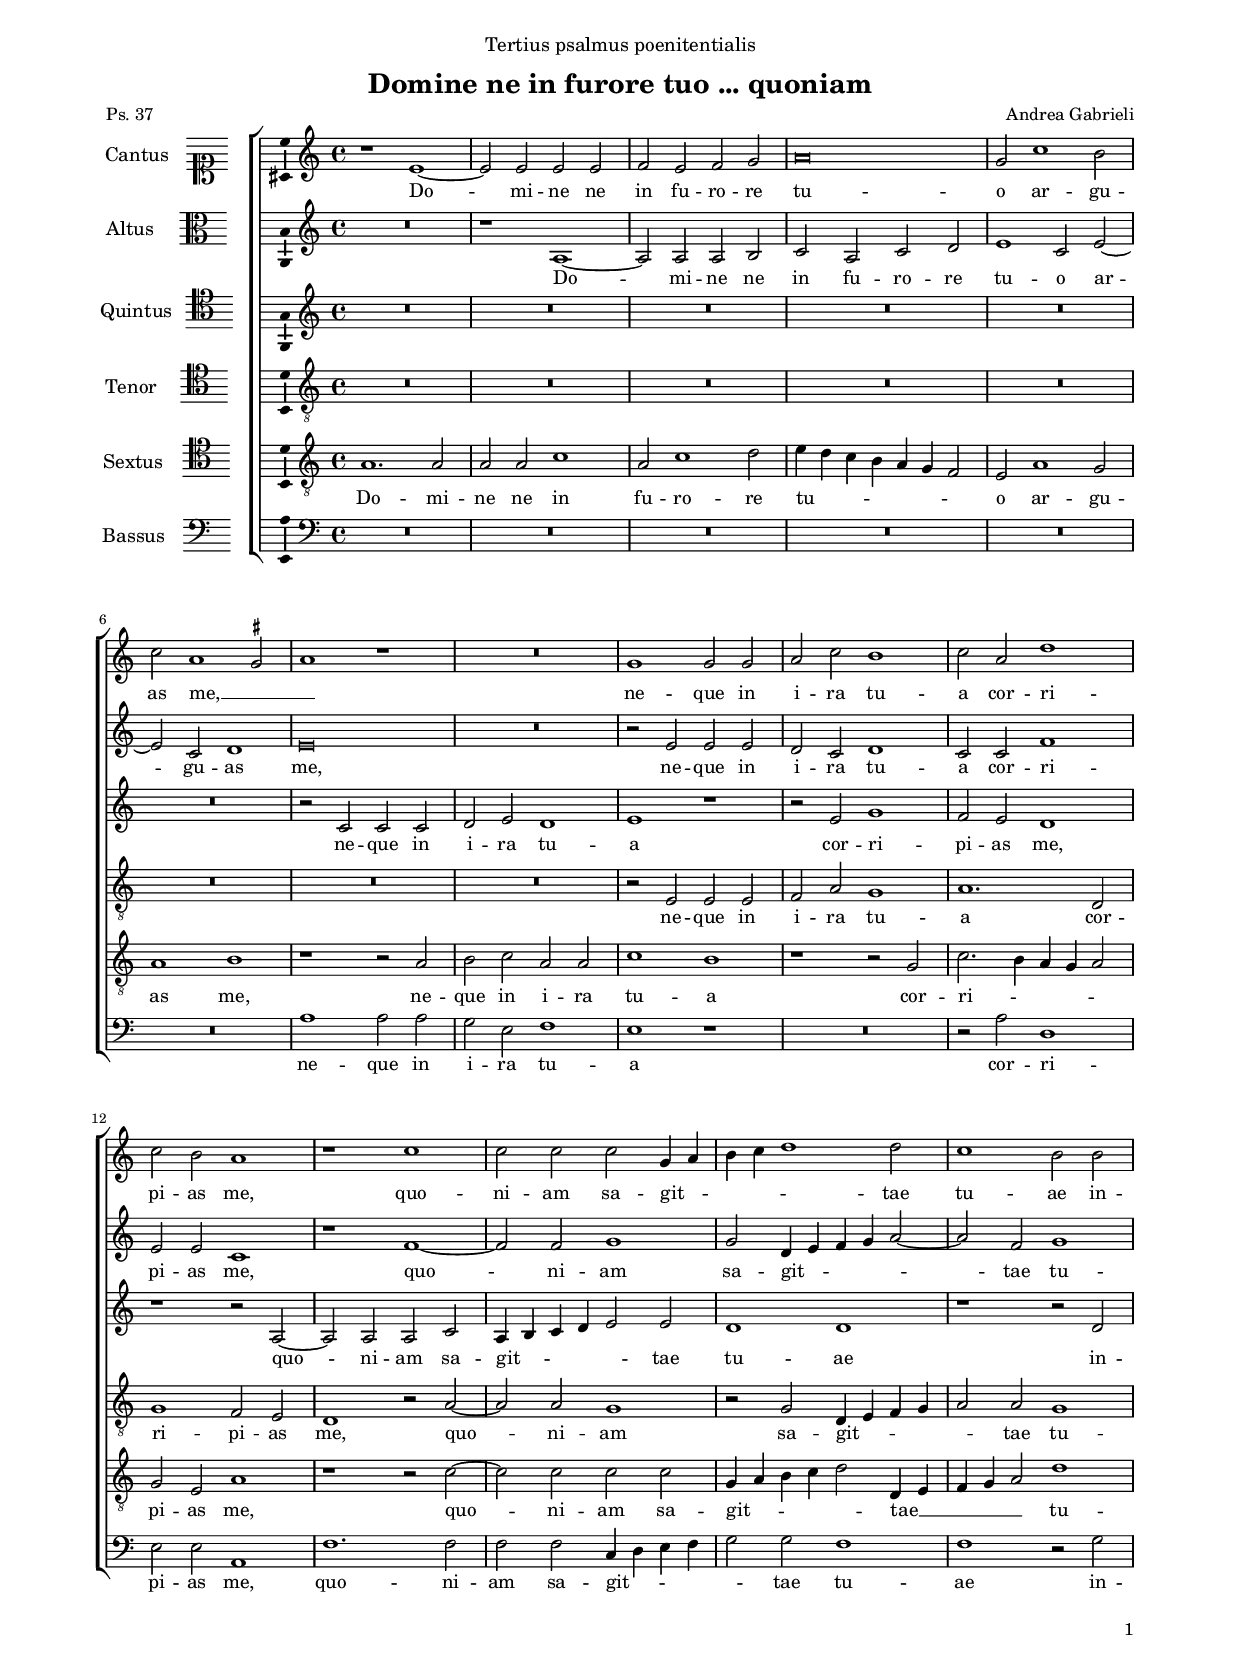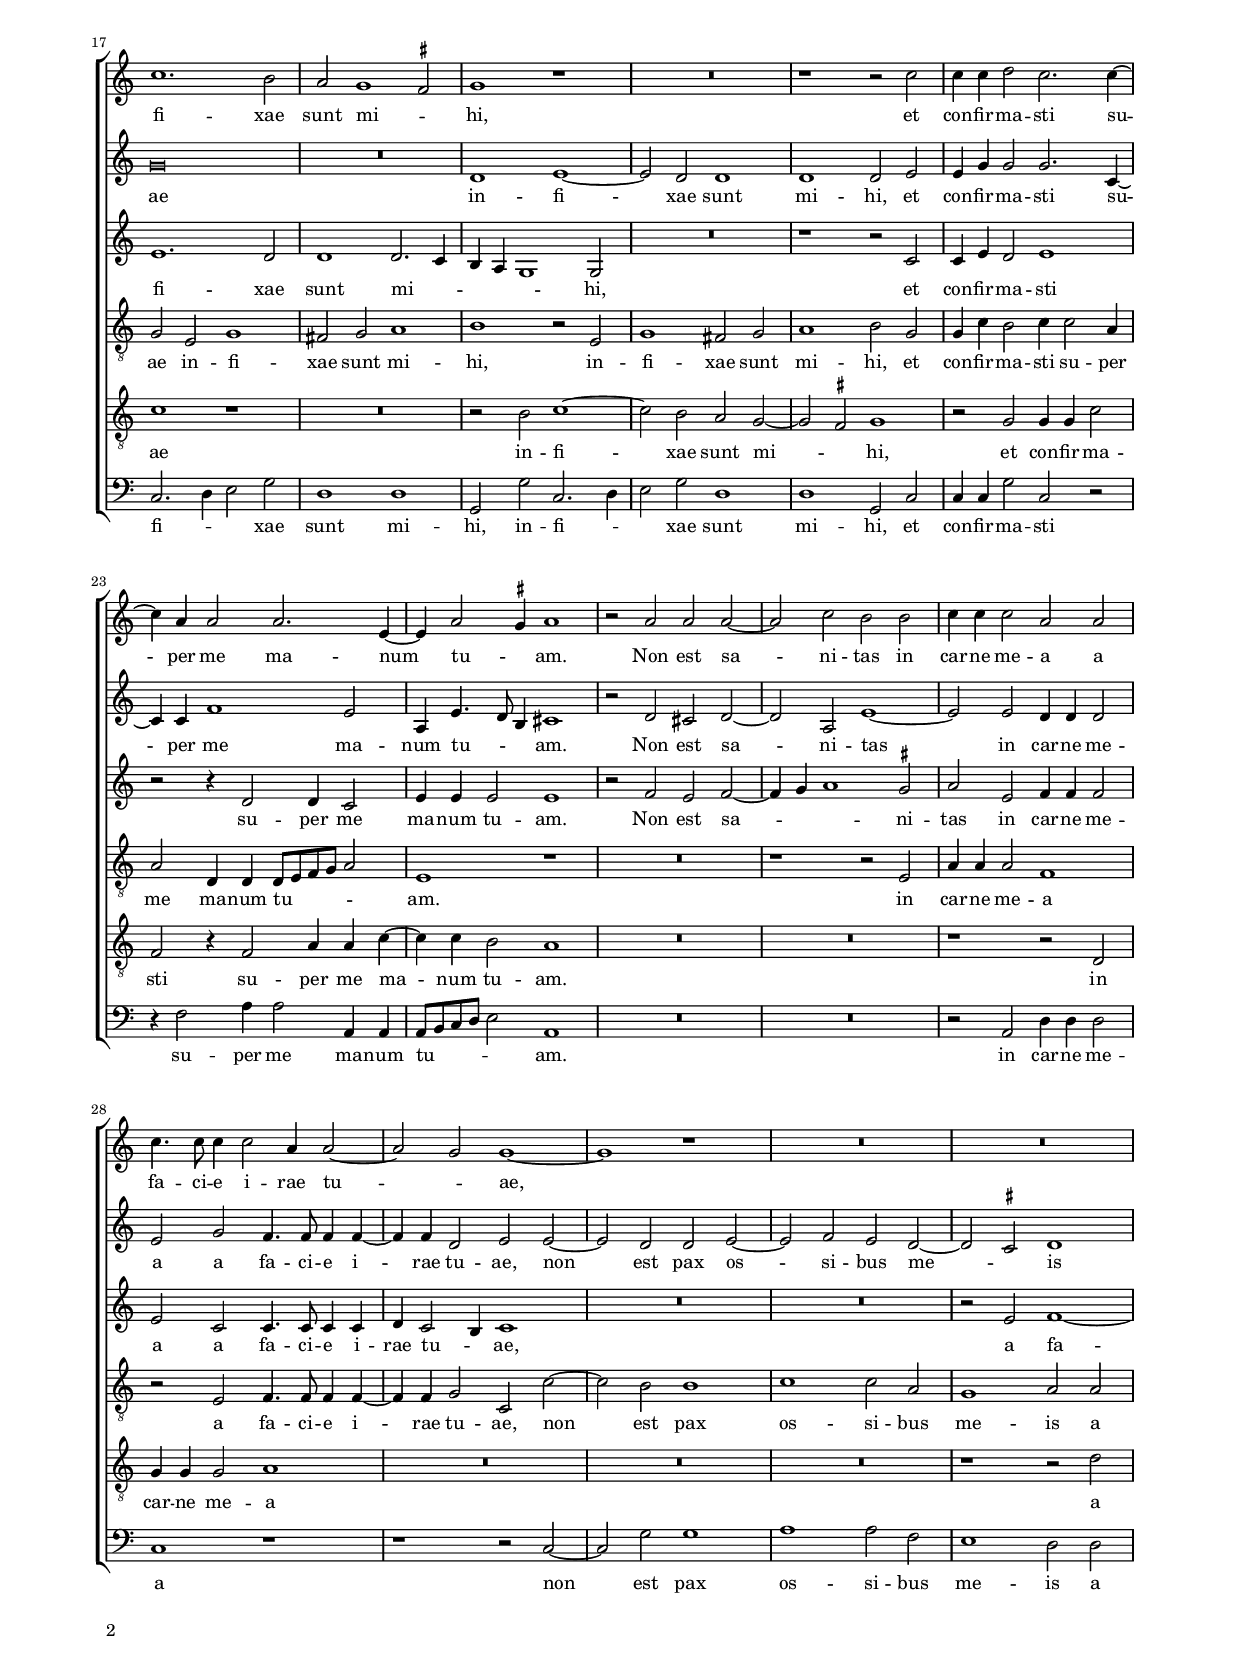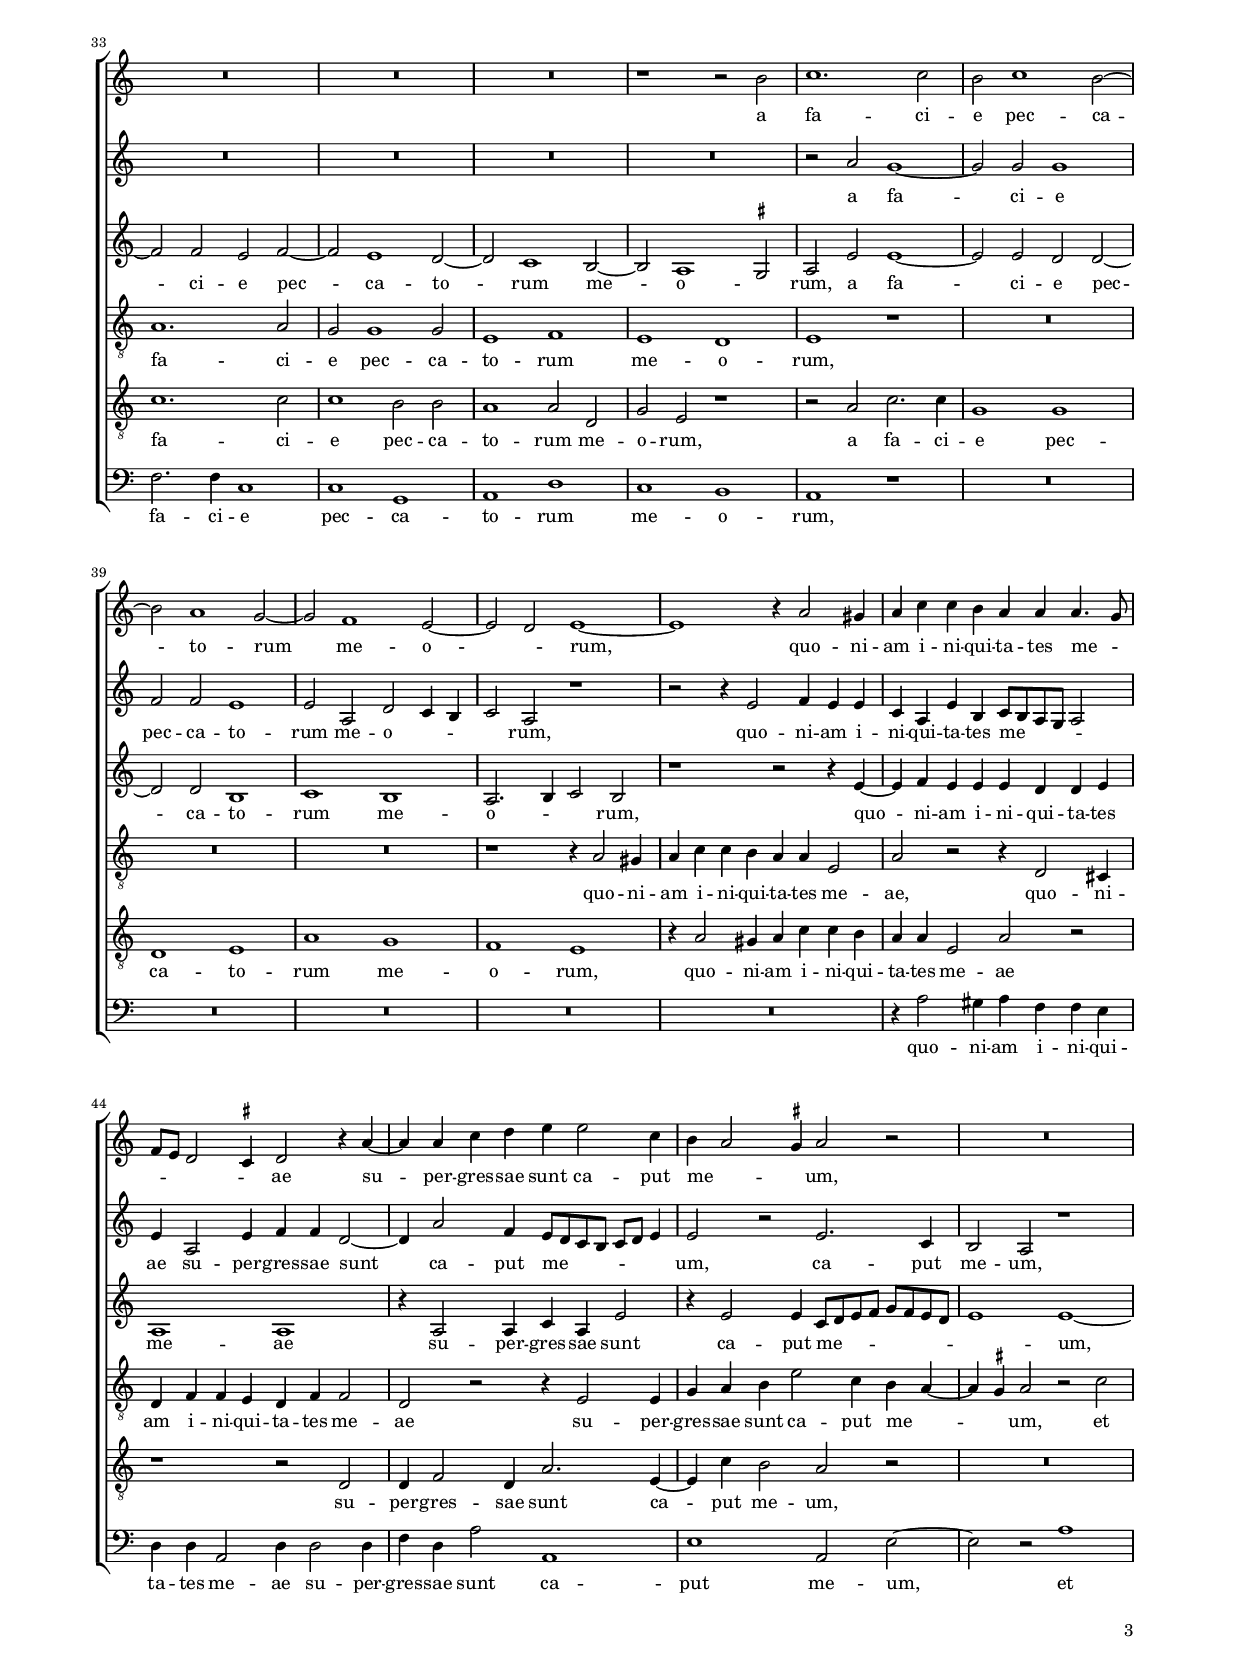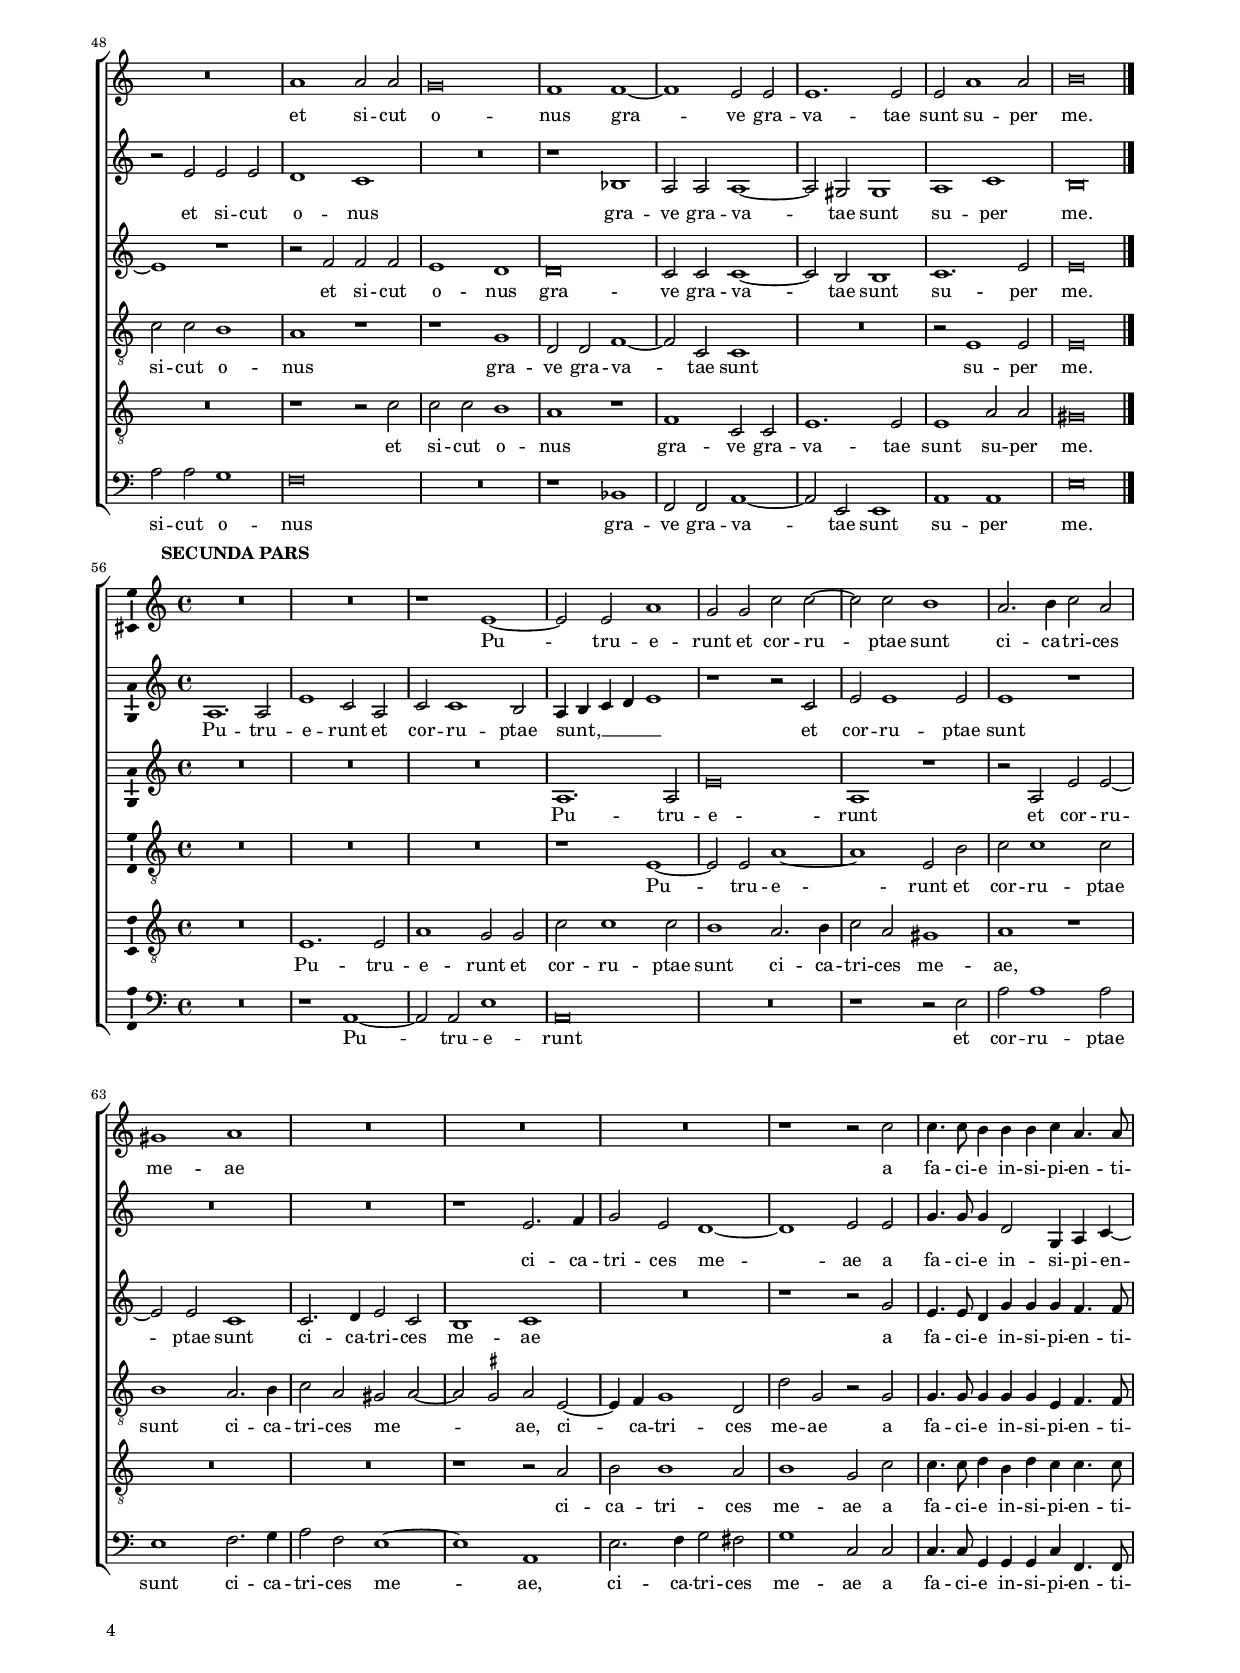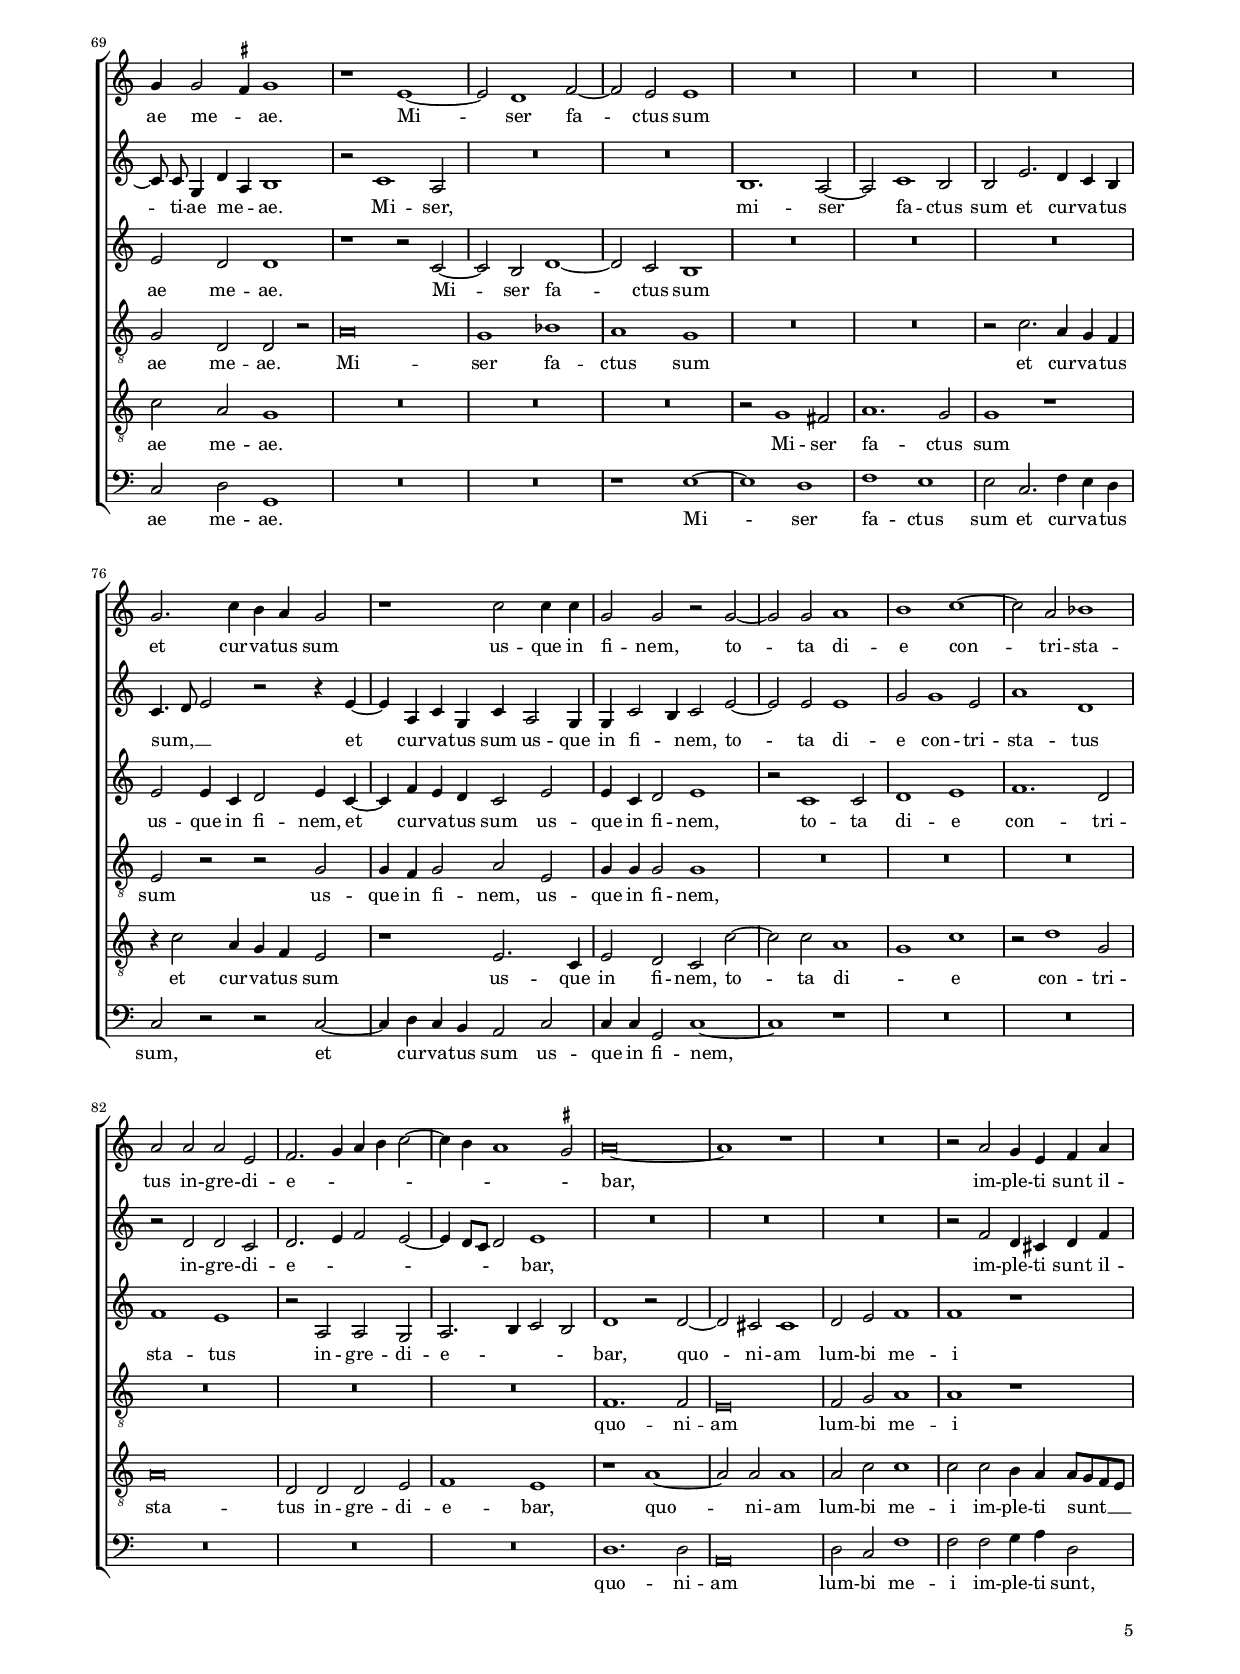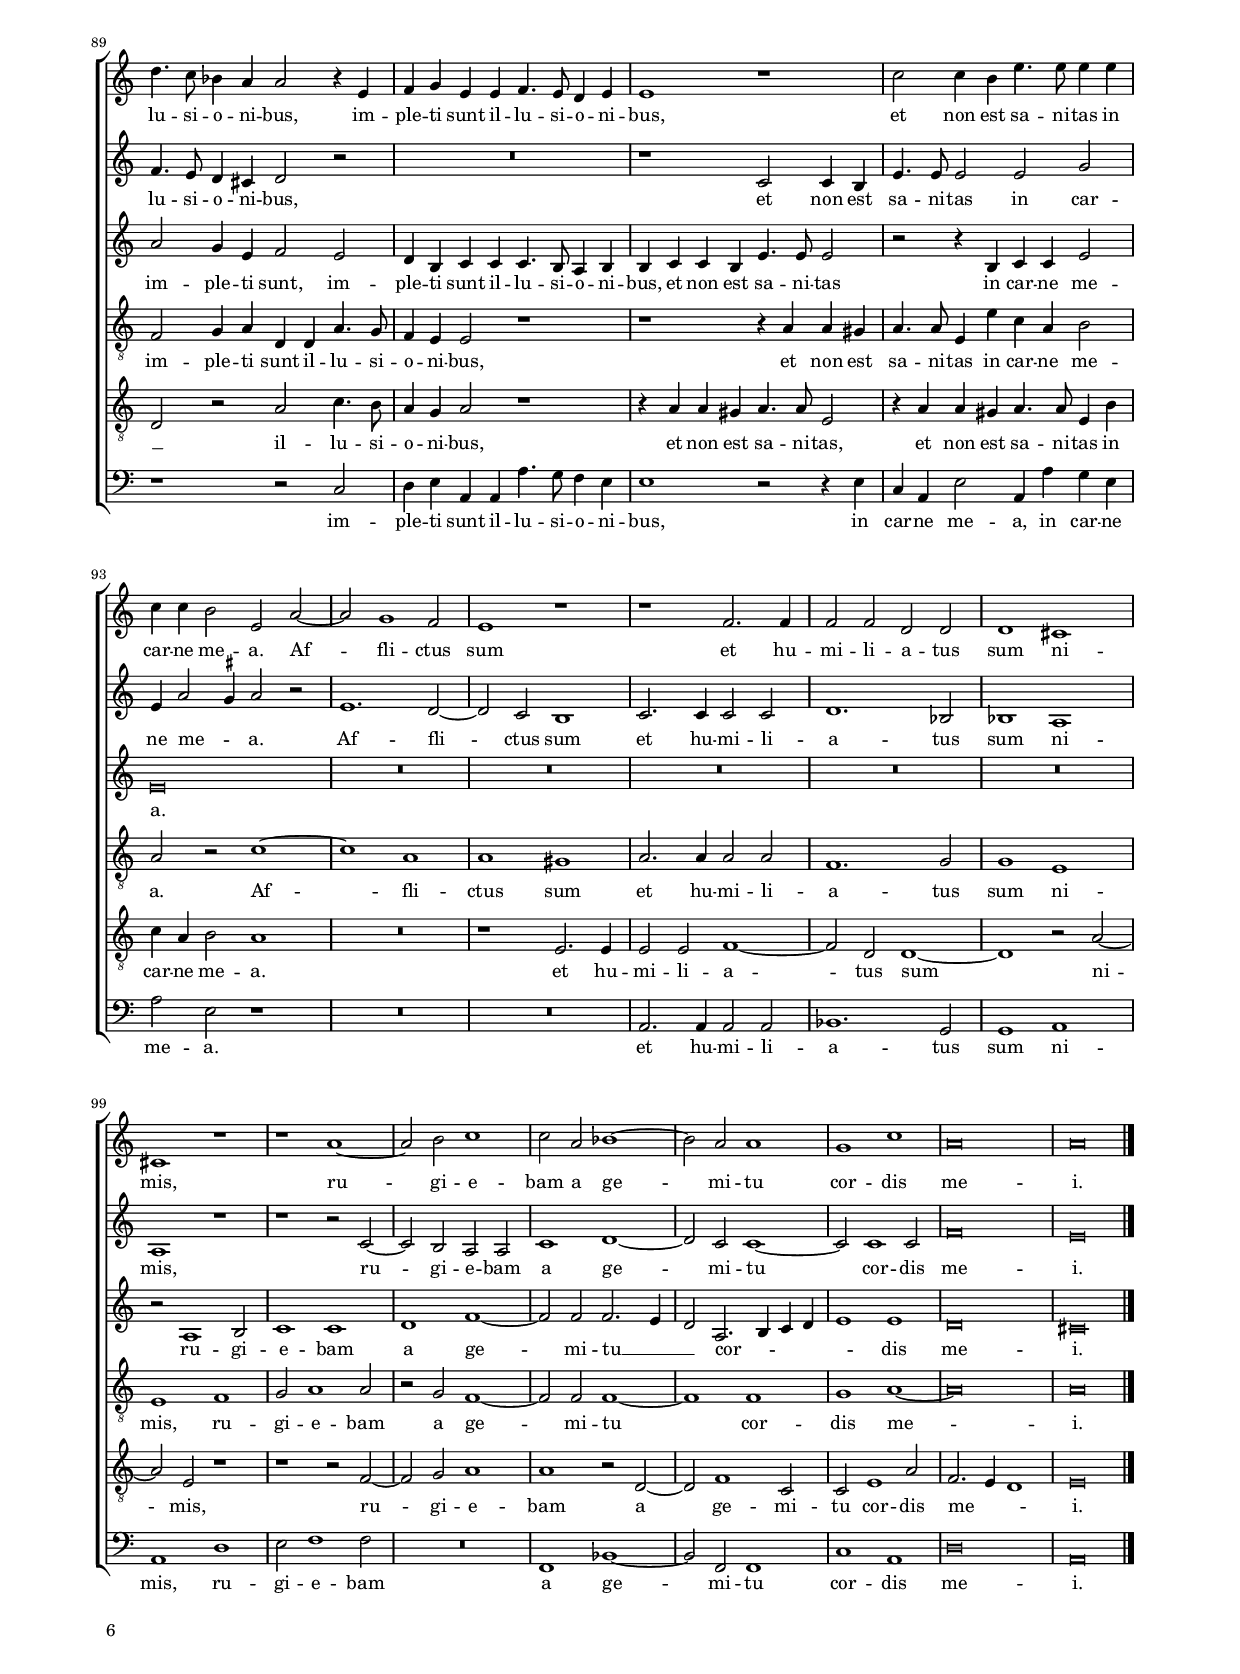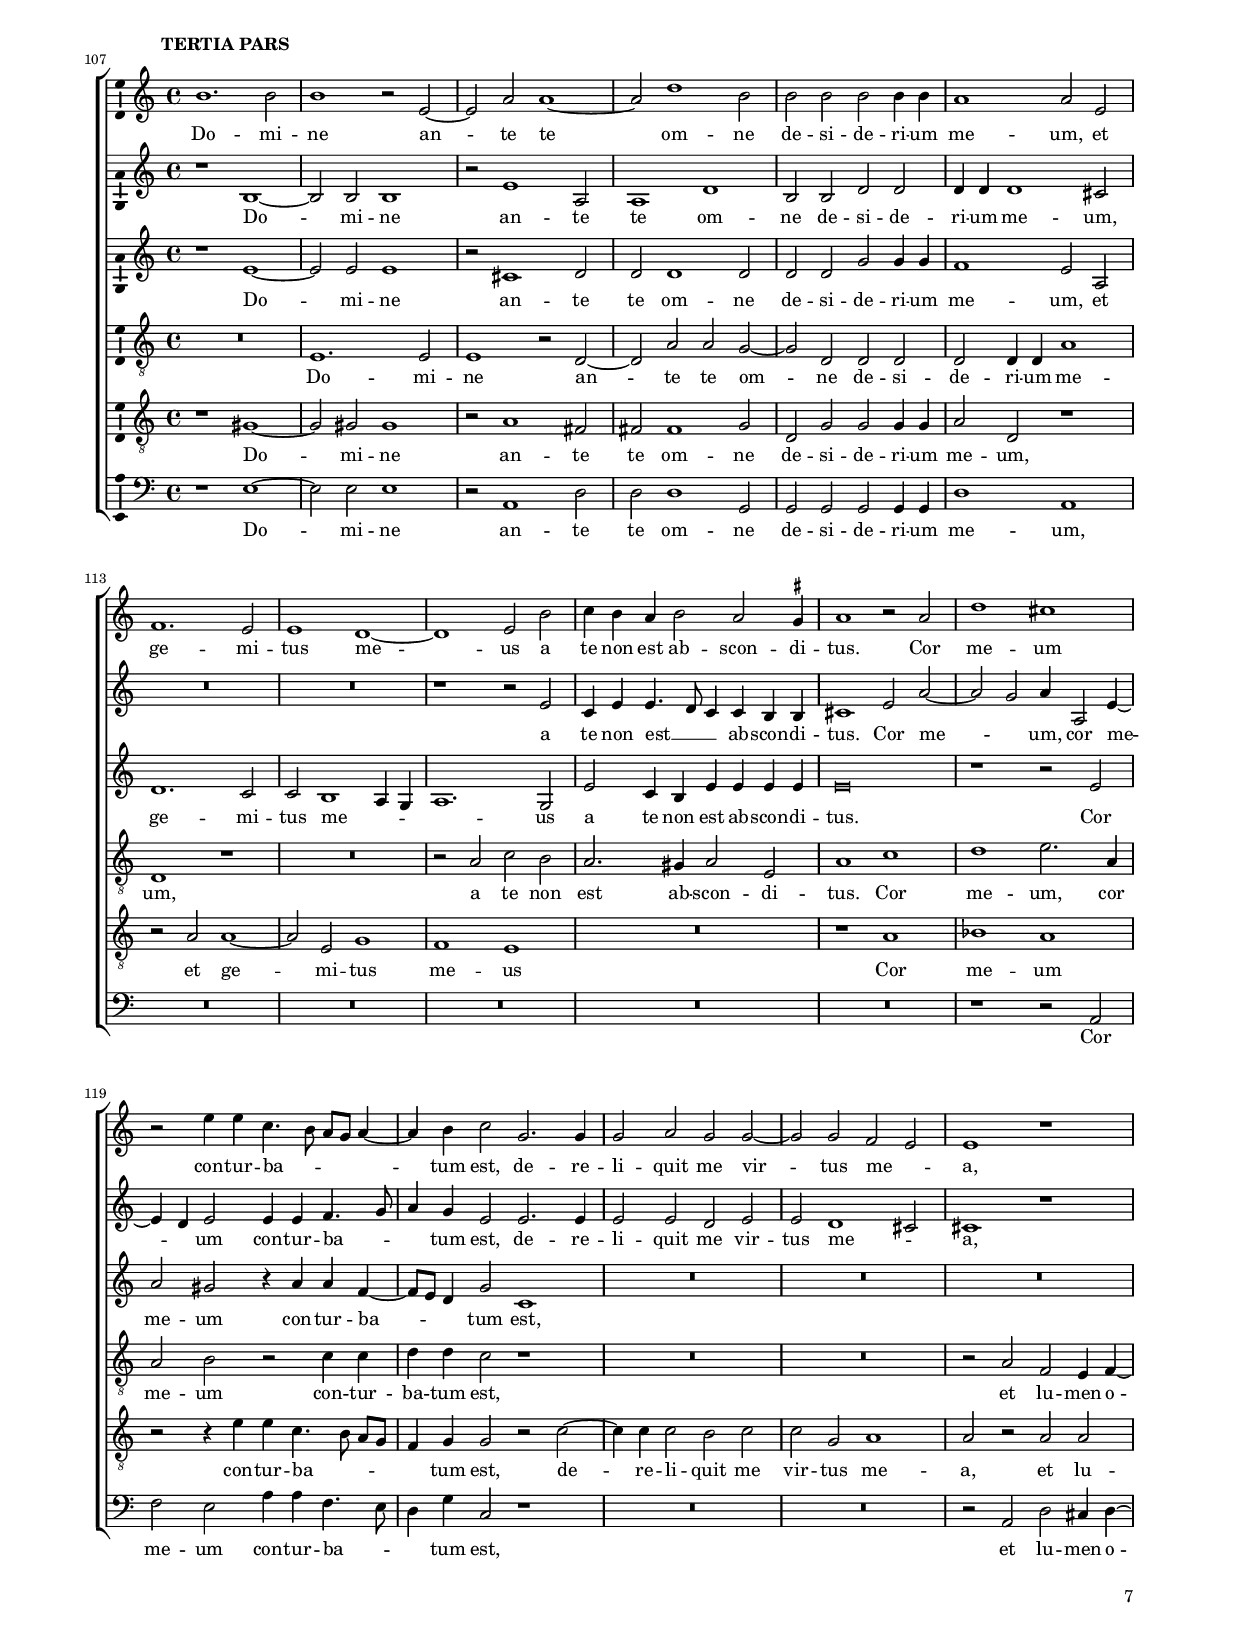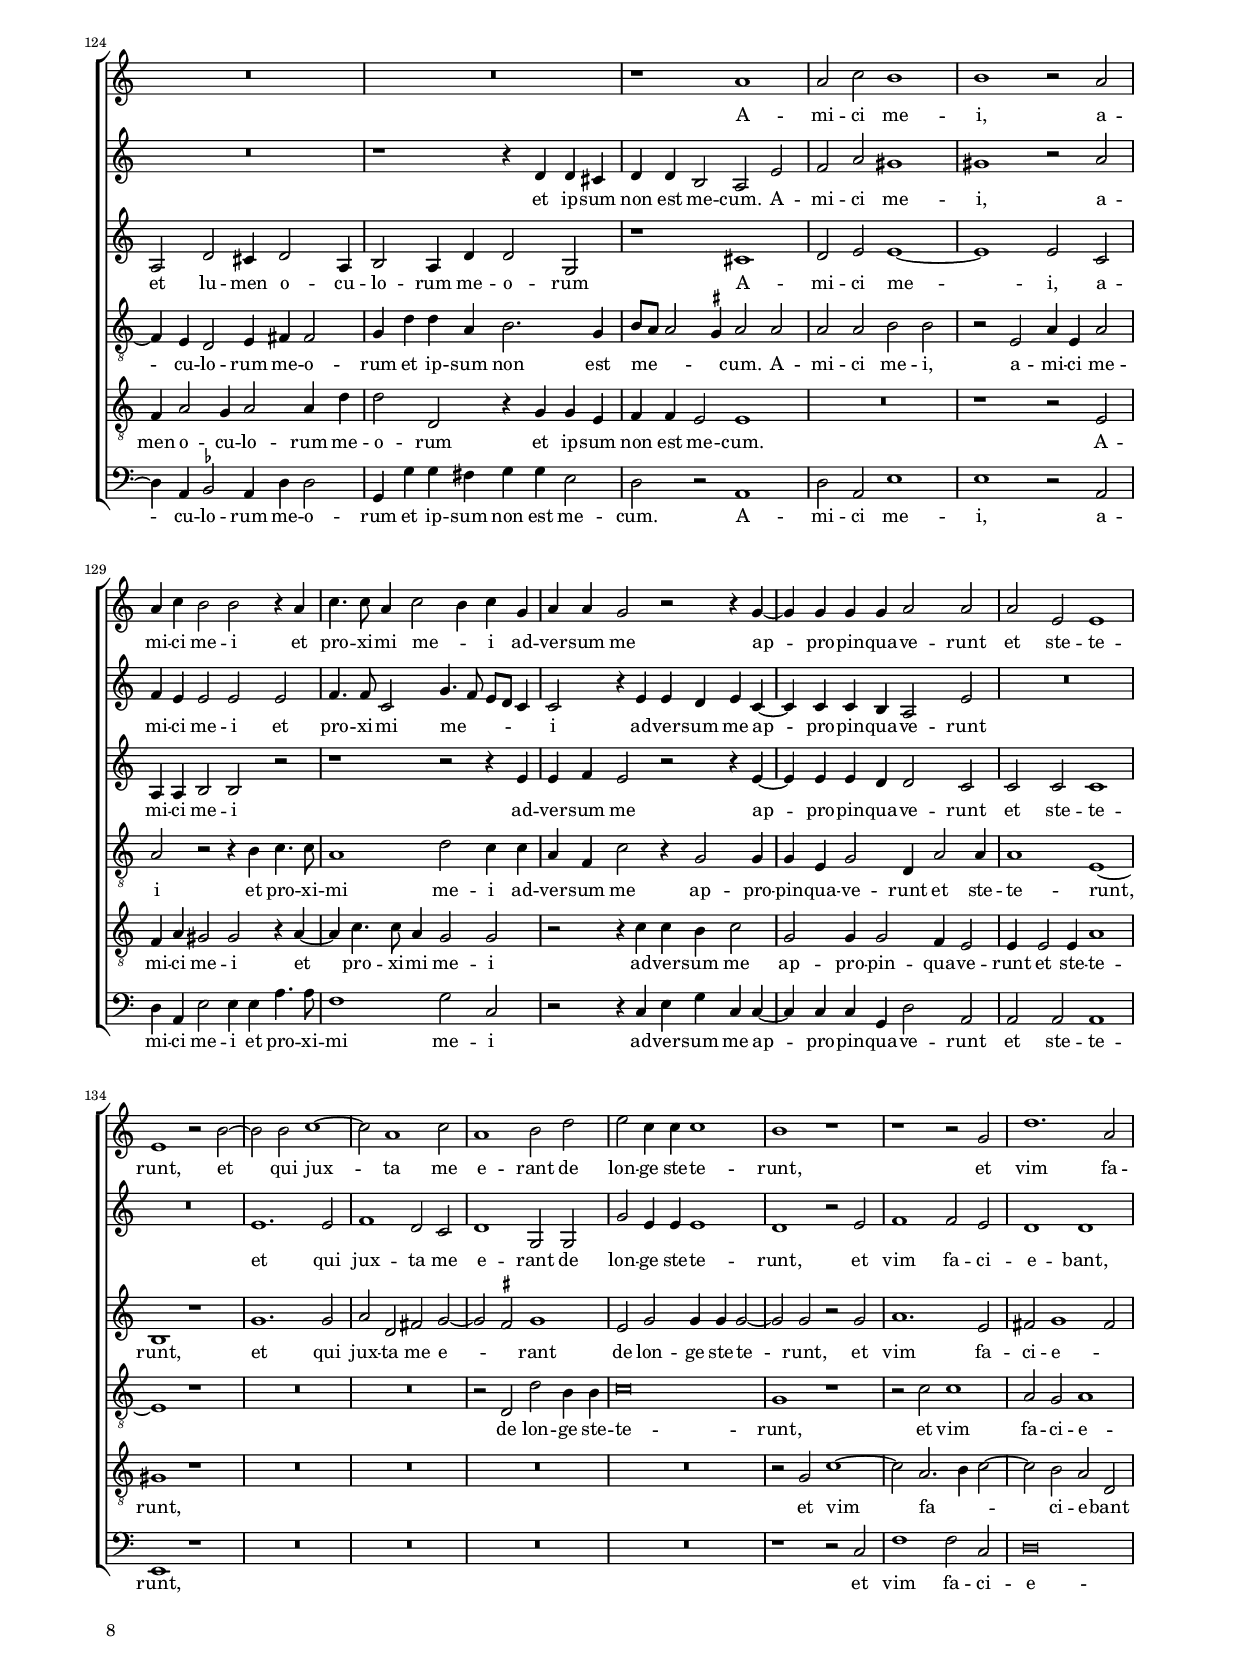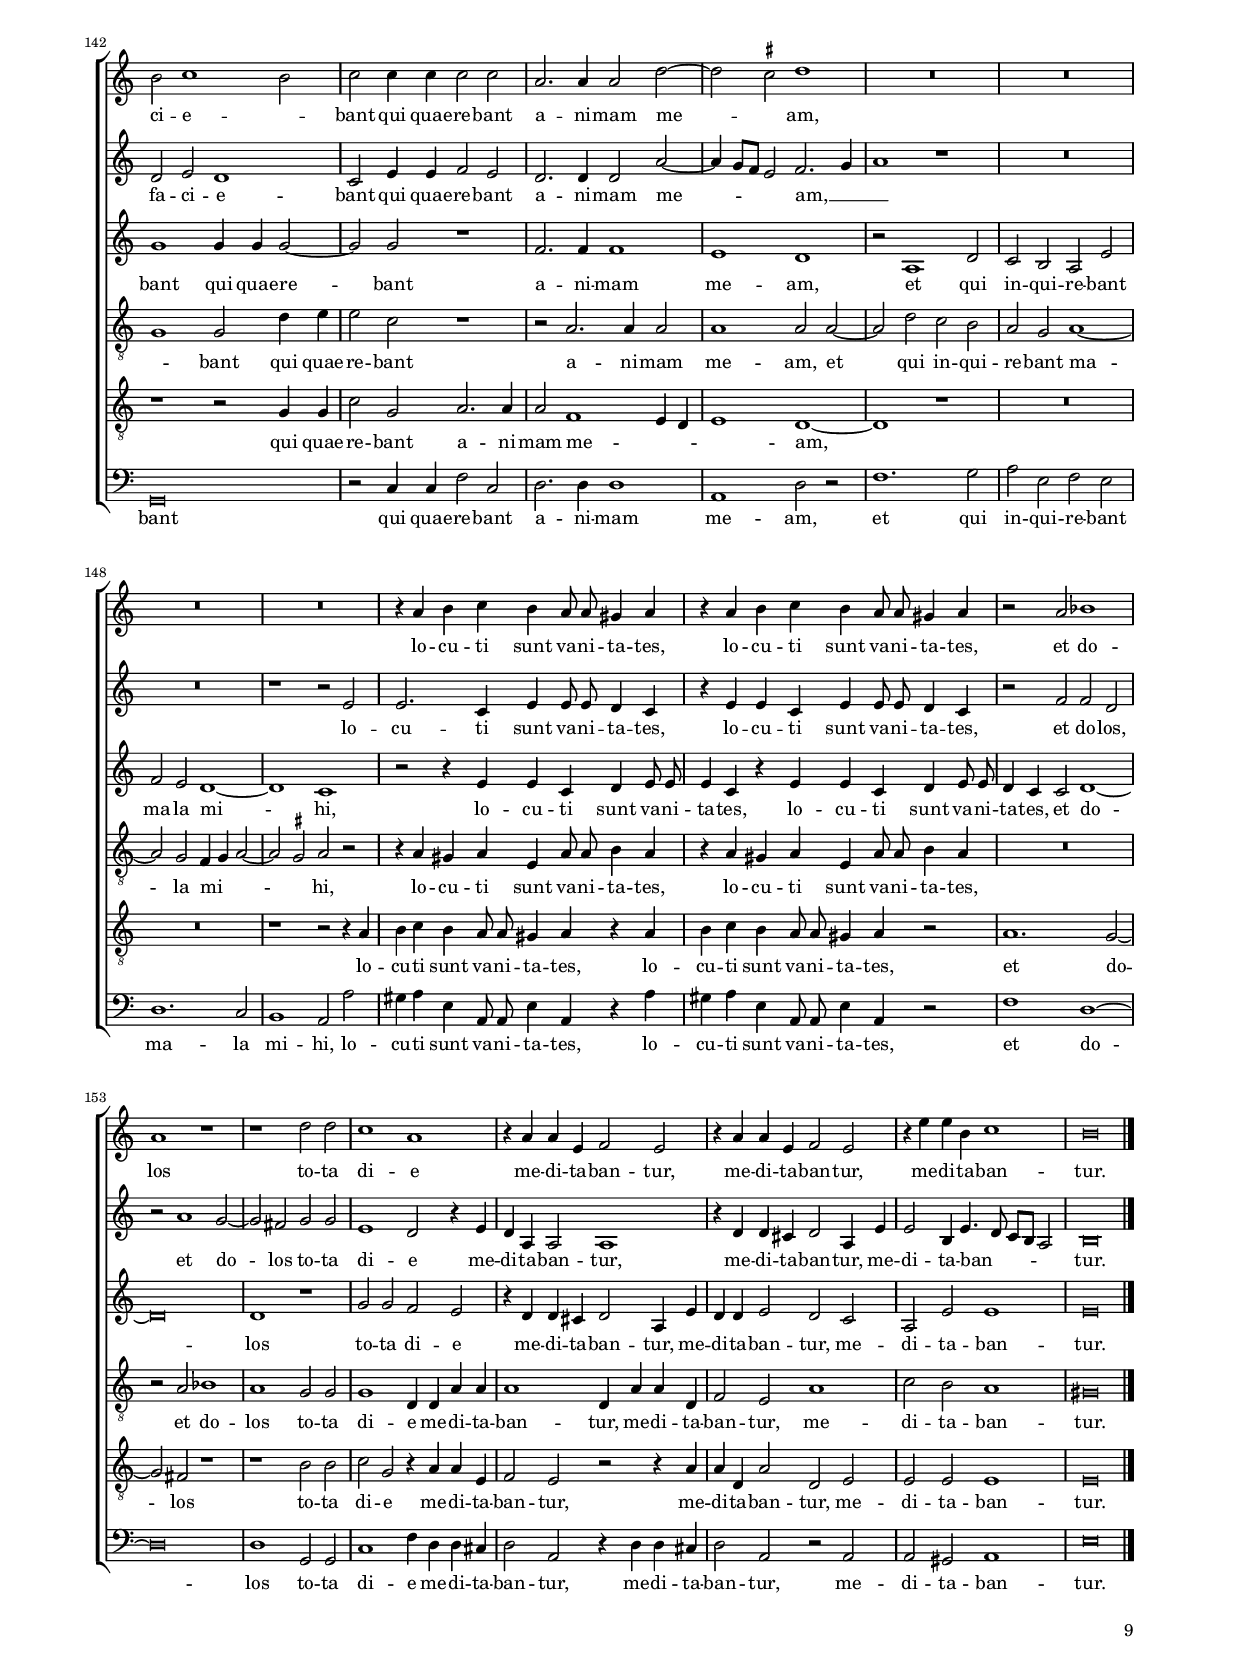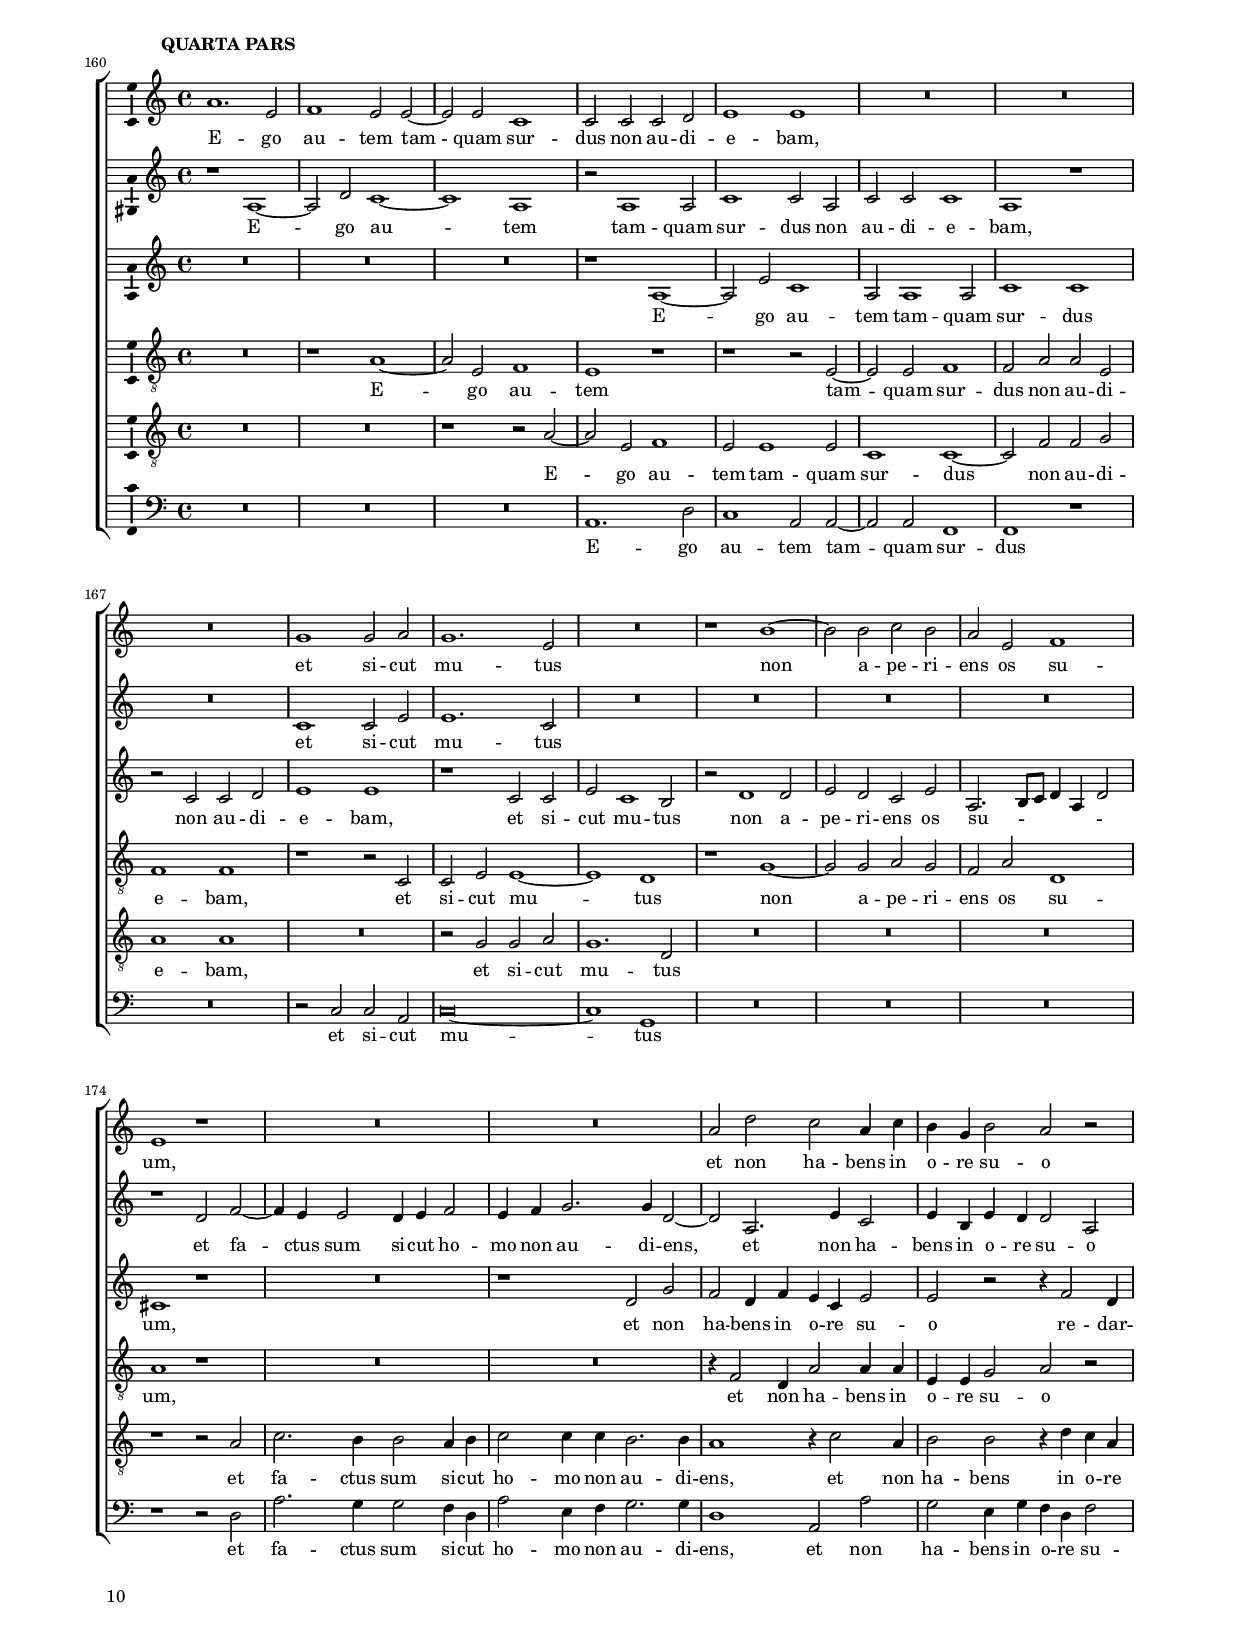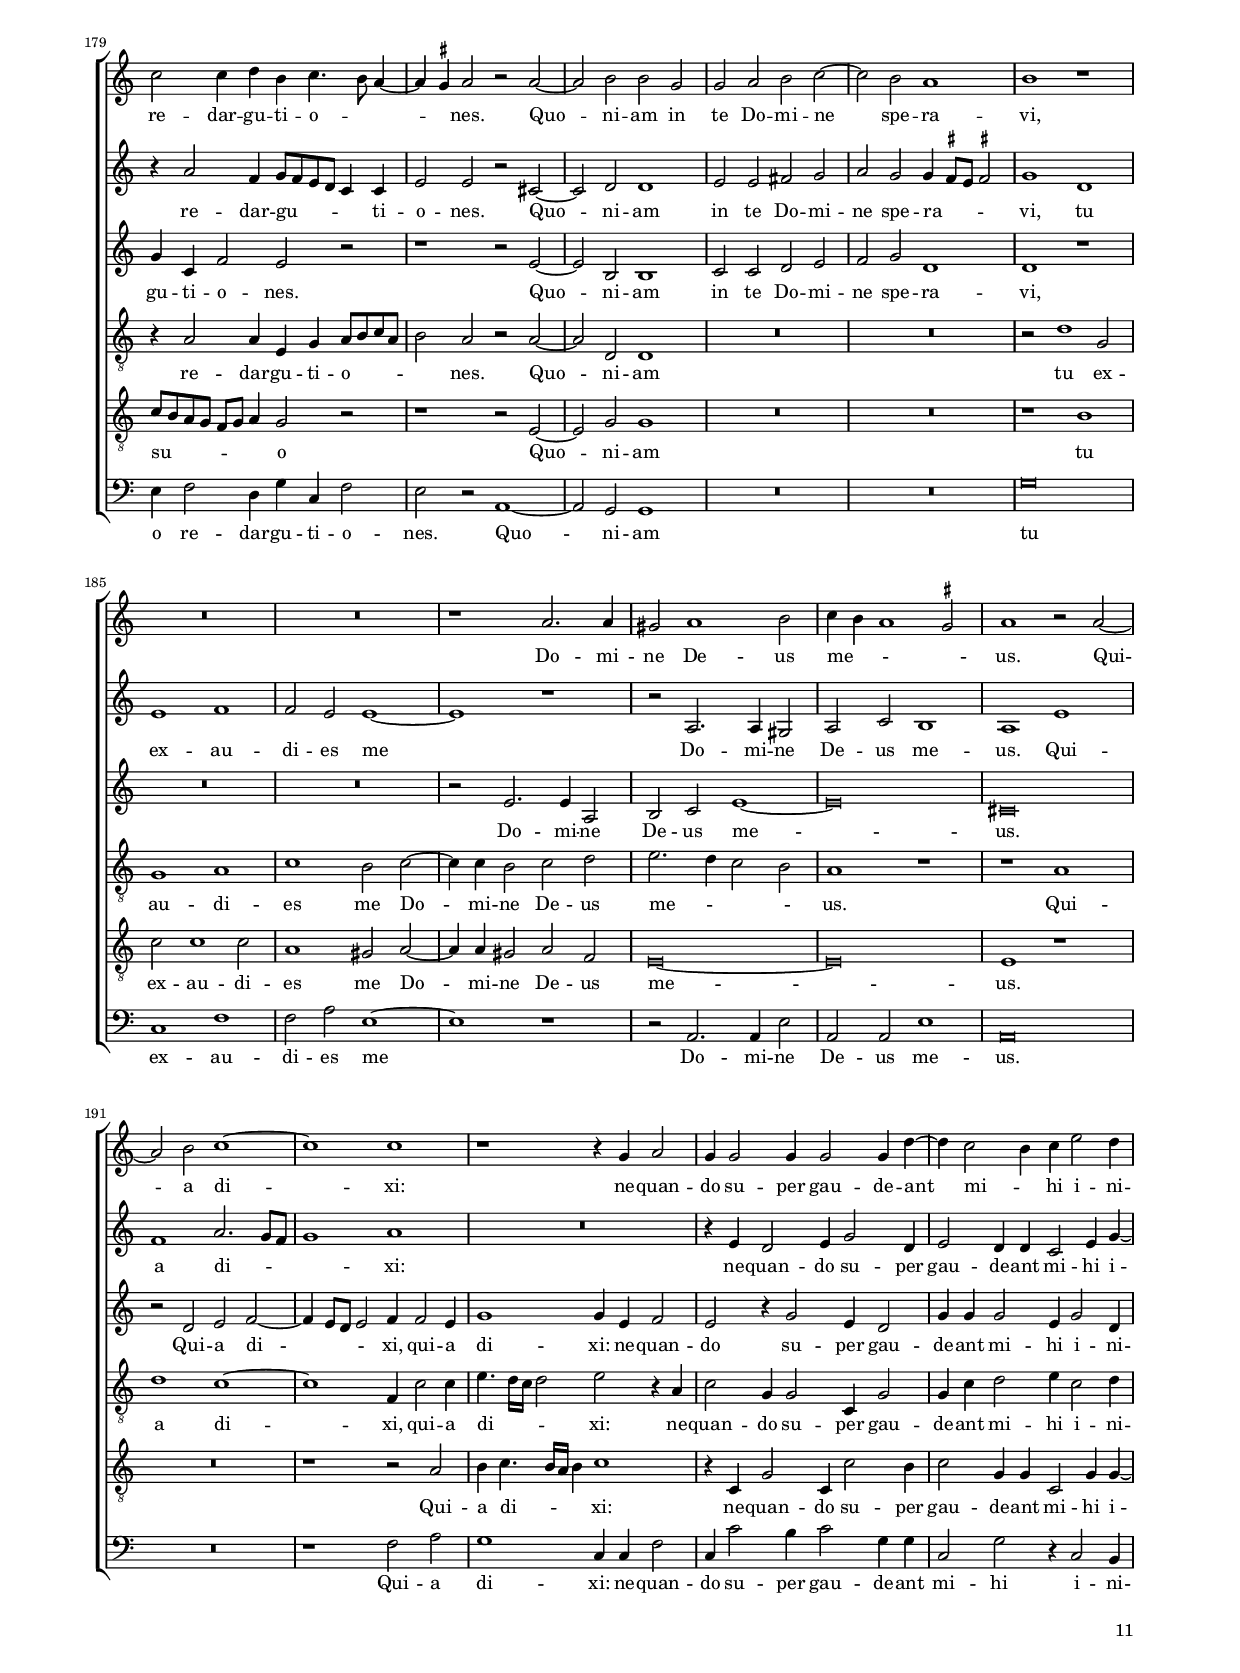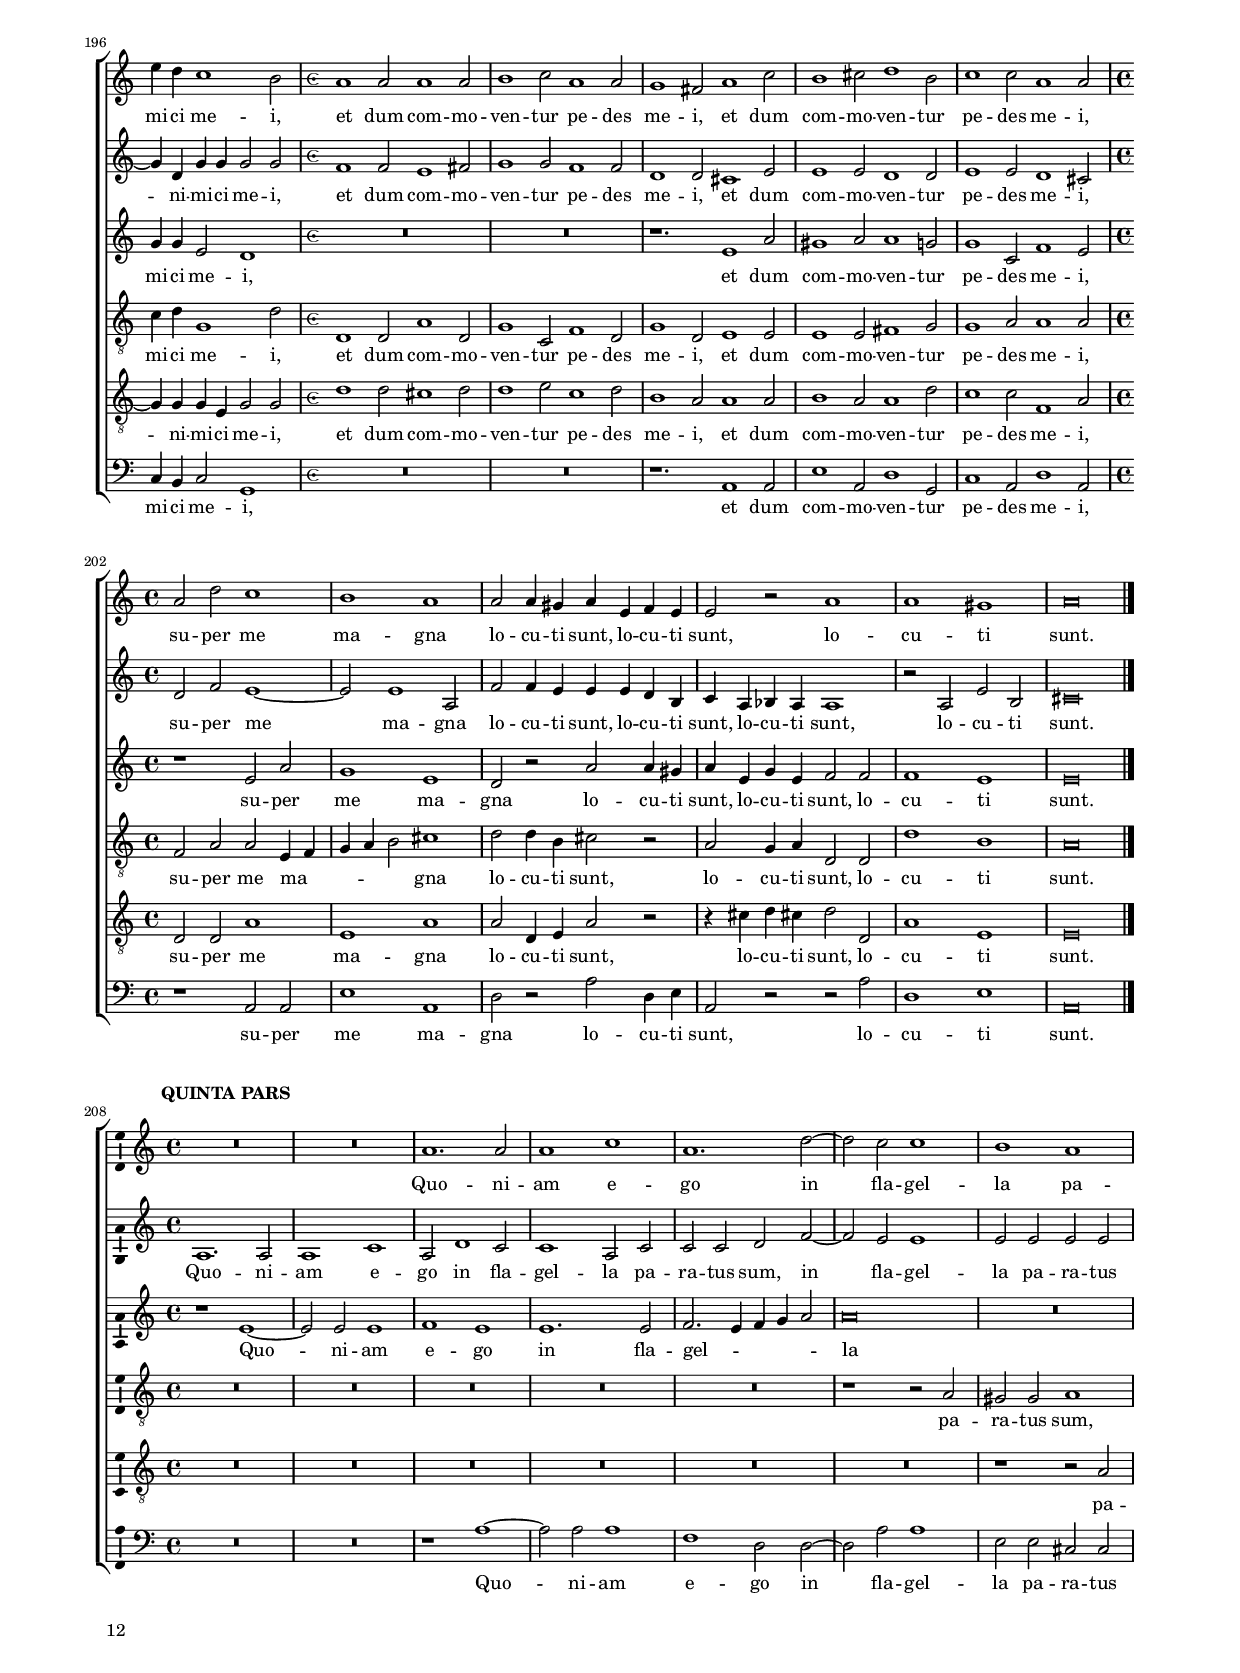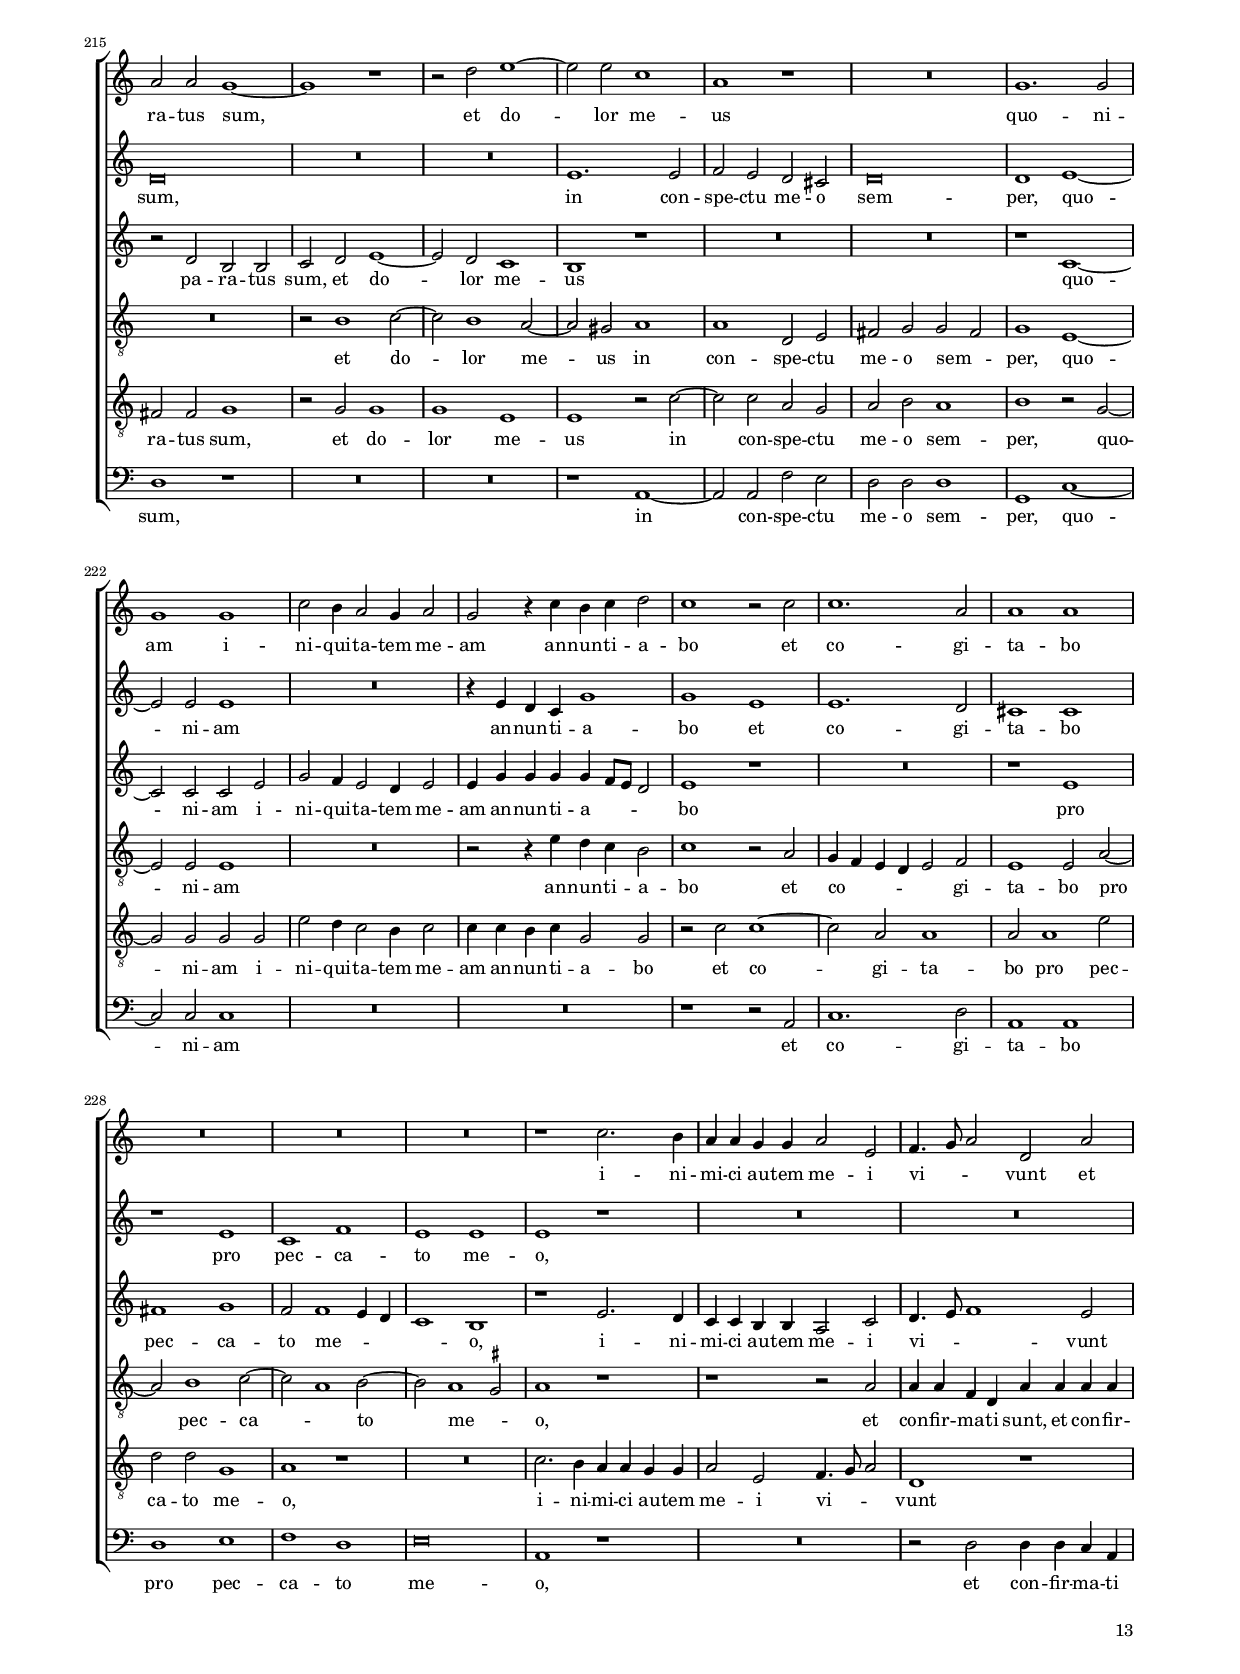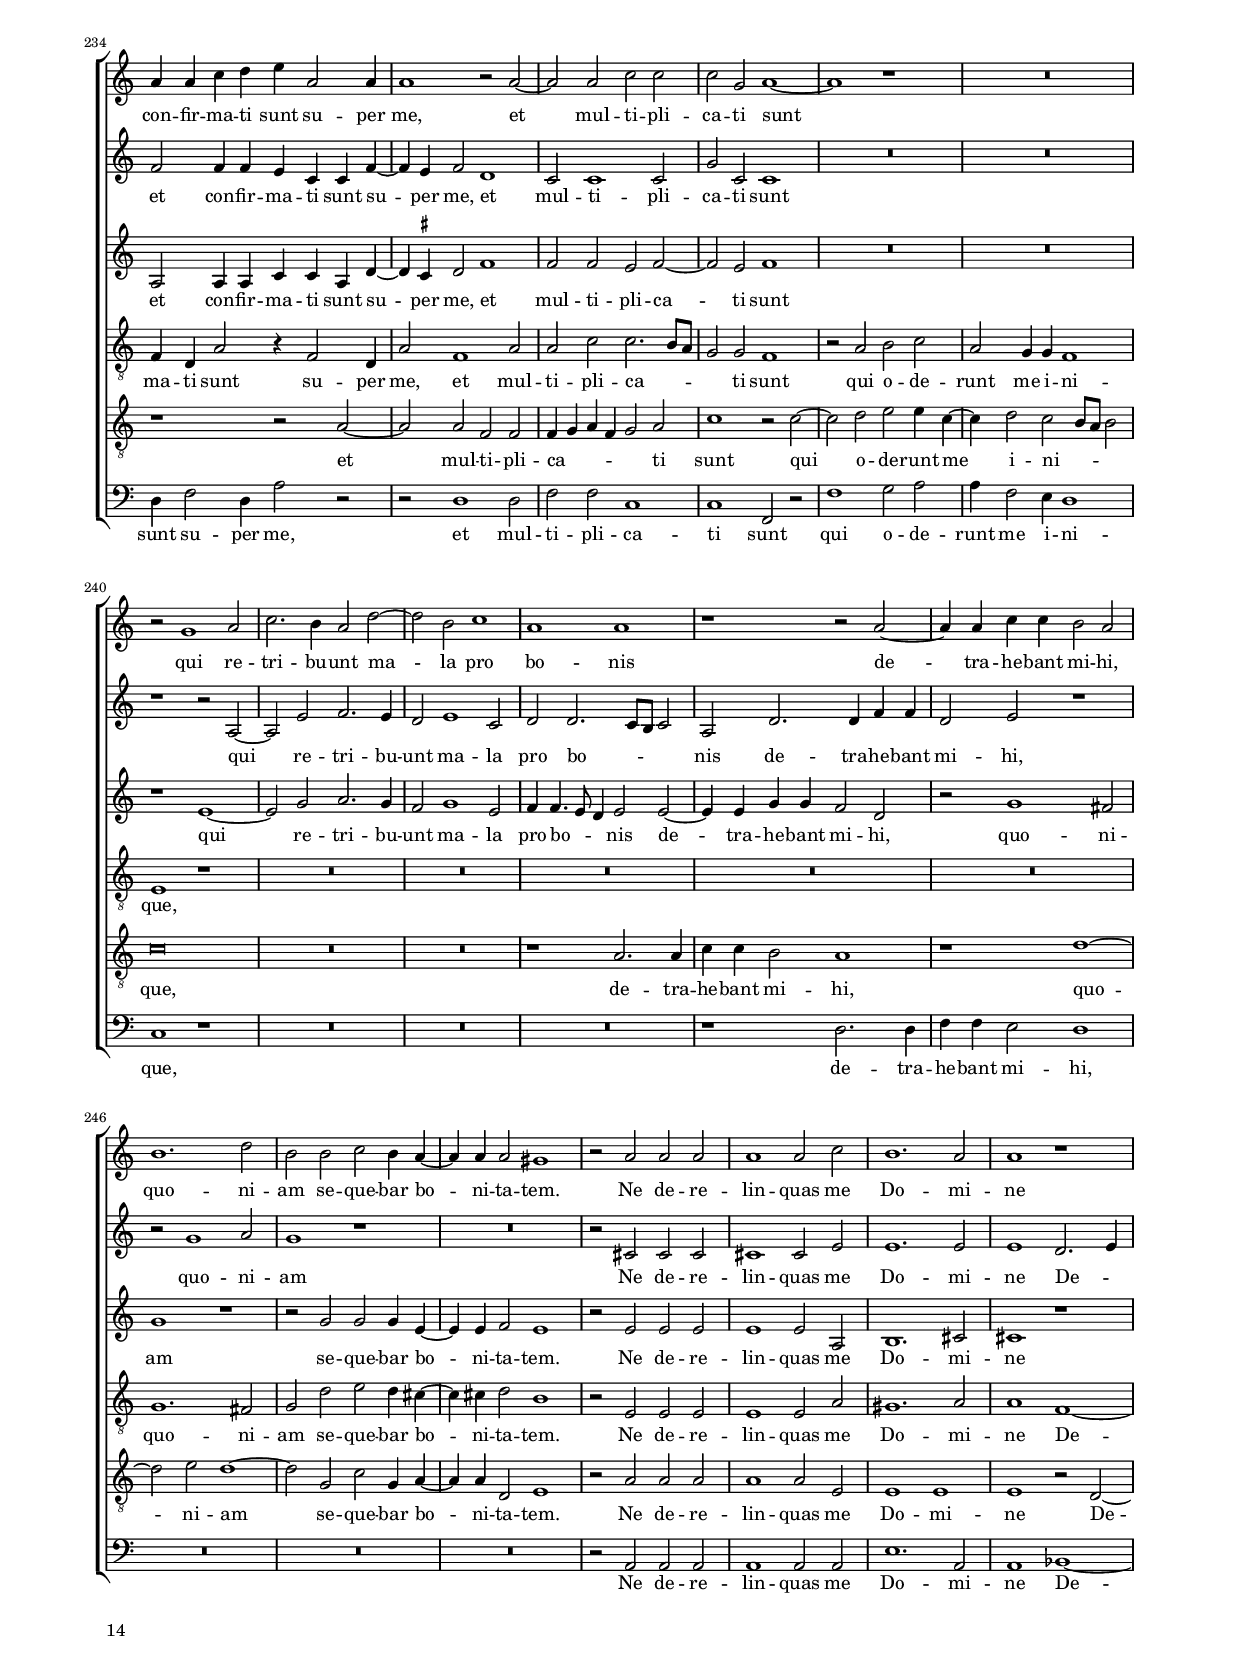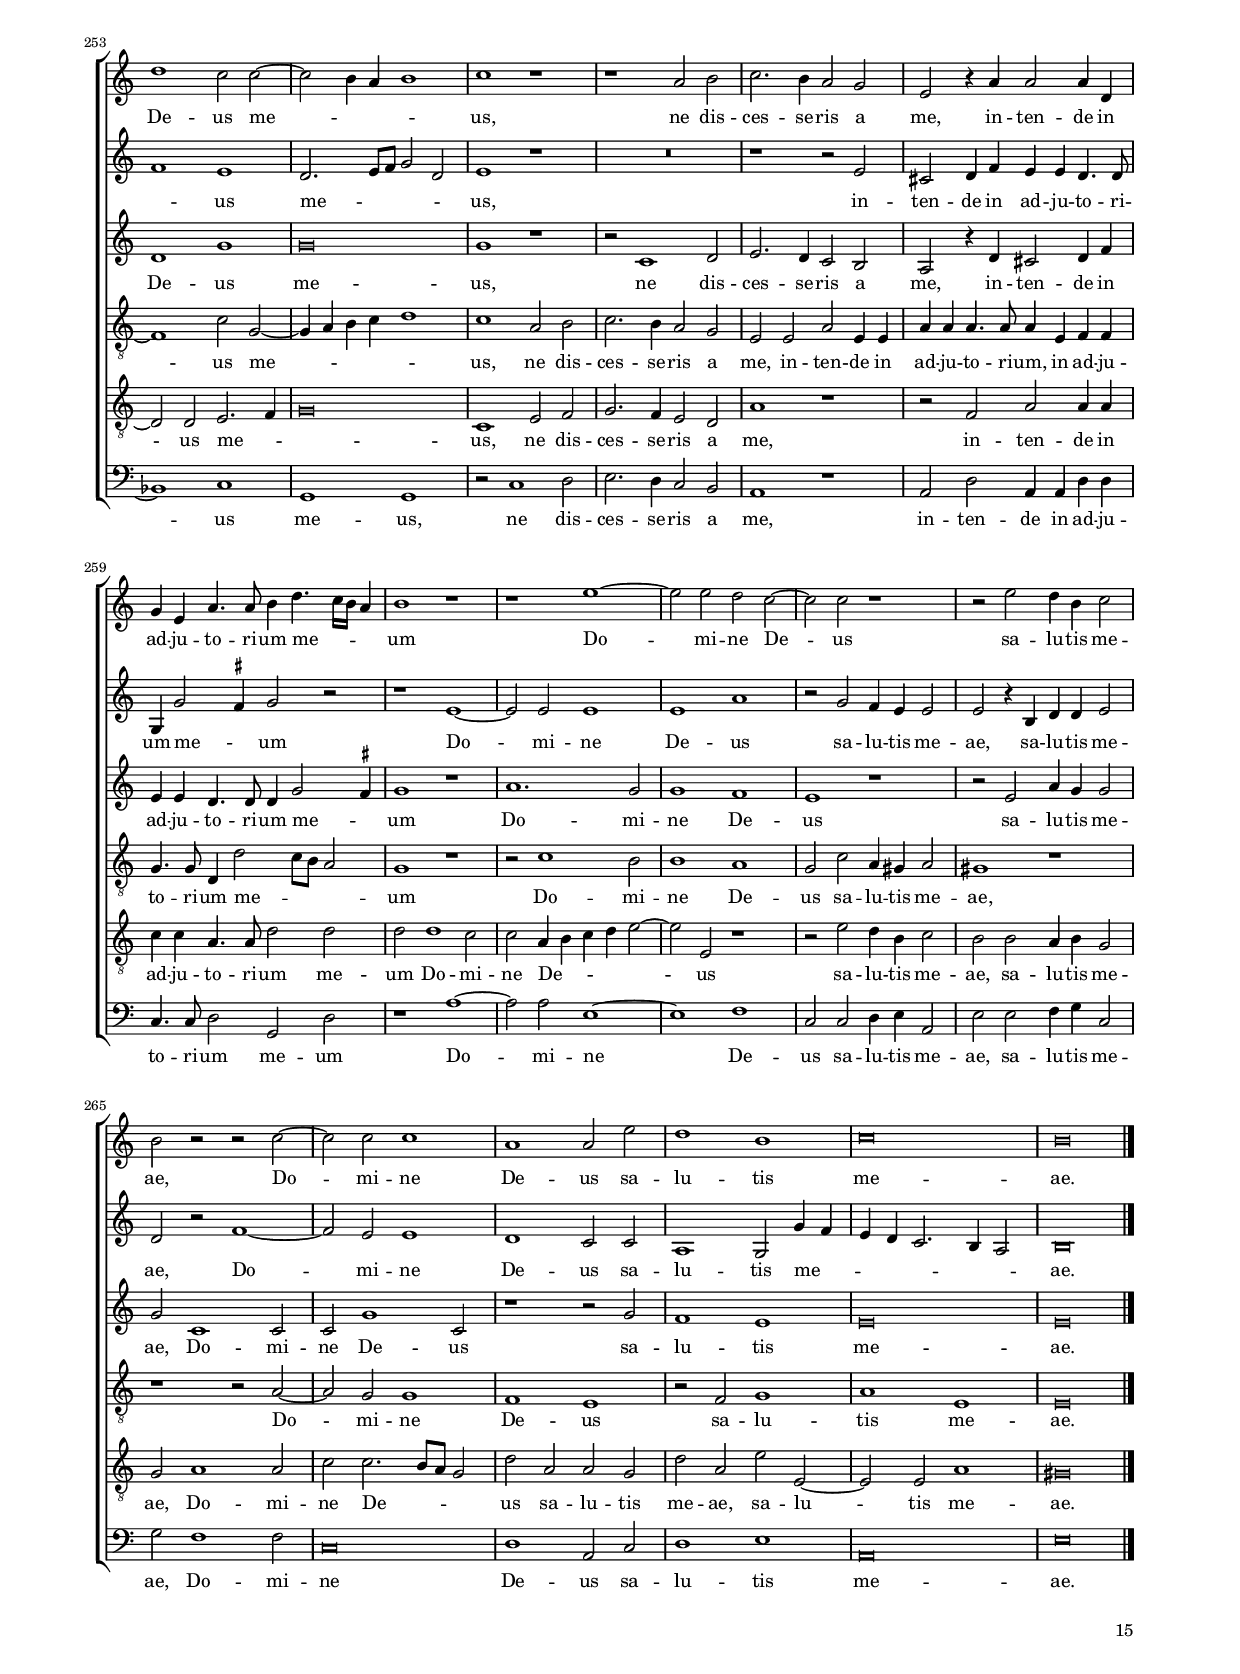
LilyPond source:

\header
{
  title="Domine ne in furore tuo ... quoniam"
  dedication=\markup { \column  { \fontsize # 1 "Tertius psalmus poenitentialis" \vspace #0.8 } }
  composer="Andrea Gabrieli"
  poet="Ps. 37"
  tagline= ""
}

\version "2.24.1"
\language deutsch
#(set-global-staff-size 15)
% #(set-default-paper-size "letter")
#(ly:set-option 'point-and-click #f)


	ficta = { \once \set suggestAccidentals = ##t }
	
	forget = #(define-music-function (music) (ly:music?) #{
		\accidentalStyle forget
		$music
		\accidentalStyle default
		#})


\paper
	{
	top-margin = 1.5 \cm
	bottom-margin = 1 \cm
	left-margin = 1.8 \cm
	right-margin = 1.8 \cm
	ragged-bottom = ##f
	ragged-last-bottom = ##t
	print-page-number = ##f
	score-system-spacing = #'((basic-distance . 17) (minimum-distance . 14) (padding . 5) (strechability . 250))
	system-system-spacing = #'((basic-distance . 17) (minimum-distance . 14) (padding . 5) (strechability . 250))
	oddFooterMarkup=\markup   \fill-line { "" \fromproperty #'page:page-number-string }
	evenFooterMarkup=\markup  \fill-line { \fromproperty #'page:page-number-string "" }
	last-bottom-spacing = #'((basic-distance . 12) (minimum-distance . 7) (padding . 4))
	systems-per-page = 3
%   page-count = 6
%	min-systems-per-page = 3
	}

global = {
    % \set Staff.autoBeaming = ##f
	\key c \major
	\time 4/4 \set Score.measureLength = #(ly:make-moment 2/1)
	\set Score.tempoHideNote = ##t
	\tempo 2 = 90
	\skip 1*2*55  \bar "|."
	}
    

incipitcantus = \markup { \score {
	{
	\set Staff.instrumentName = \markup { \fontsize #1 "Cantus" }
	\key c \major
	\clef soprano
	s4 \bar ""
	}
	\layout  {
	raggedright = ##t
	indent = 1.6 \cm
	line-width = 2.4 \cm
	\context { \Staff \remove Time_signature_engraver }
	\override Staff.Clef.Y-extent = #'(0 . 0)
	}} \hspace #1 }

      
      
incipitquintus = \markup { \score {
	{
	\set Staff.instrumentName = \markup { \fontsize #1 "Quintus" }
	\key c \major
	\clef tenor
	s4 \bar ""
	}
	\layout  {
	raggedright = ##t
	indent = 1.6 \cm
	line-width = 2.4 \cm
	\context { \Staff \remove Time_signature_engraver }
	\override Staff.Clef.Y-extent = #'(0 . 0)
	}} \hspace #1 }
      
      
incipitaltus = \markup { \score {
	{
	\set Staff.instrumentName = \markup { \fontsize #1 "Altus" }
	\key c \major
	\clef alto
	s4 \bar ""
	}
	\layout  {
	raggedright = ##t
	indent = 1.6 \cm
	line-width = 2.4 \cm
	\context { \Staff \remove Time_signature_engraver }
	\override Staff.Clef.Y-extent = #'(0 . 0)
	}} \hspace #1 }


incipittenor = \markup { \score {
	{
	\set Staff.instrumentName = \markup { \fontsize #1 "Tenor" }
	\key c \major
	\clef tenor
	s4 \bar ""
	}
	\layout  {
	raggedright = ##t
	indent = 1.6 \cm
	line-width = 2.4 \cm
	\context { \Staff \remove Time_signature_engraver }
	\override Staff.Clef.Y-extent = #'(0 . 0)
	}} \hspace #1 }


incipitsextus = \markup { \score {
	{
	\set Staff.instrumentName = \markup { \fontsize #1 "Sextus" }
	\key c \major
	\clef tenor
	s4 \bar ""
	}
	\layout  {
	raggedright = ##t
	indent = 1.6 \cm
	line-width = 2.4 \cm
	\context { \Staff \remove Time_signature_engraver }
	\override Staff.Clef.Y-extent = #'(0 . 0)
	}} \hspace #1 }

      
incipitbassus = \markup { \score {
	{
	\set Staff.instrumentName = \markup { \fontsize #1 "Bassus" }
	\key c \major
	\clef bass
	s4 \bar ""
	}
	\layout  {
	raggedright = ##t
	indent = 1.6 \cm
	line-width = 2.4 \cm
	\context { \Staff \remove Time_signature_engraver }
	\override Staff.Clef.Y-extent = #'(0 . 0)
	}} \hspace #1 }


cantus =  \relative c''
	{
	r1 e,~
	e2 e e e
	f2 e f g
	a\breve
%5
	g2 c1 h2 |
	c2 a1 \ficta gis2
	a1 r
	R\breve
	g1 g2 g
%10
	a2 c h1 |
	c2 a d1
	c2 h a1
	r1 c
	c2 c c g4 a
%15
	h4 c d1 d2 |
	c1 h2 h
	c1. h2
	a2 g1 \ficta fis2
	g1 r
%20
	R\breve |
	r1 r2 c
	c4 c d2 c2. c4~
	c4 a a2 a2. e4~
	e4 a2 \ficta gis4 a1
%25
	r2 a a a~ |
	a2 c h h
	c4 c c2 a a
	c4. c8 c4 c2 a4 a2~
	a2 g g1~ 
%30
	g1 r |
	R\breve
	R\breve
	R\breve
	R\breve
%35
	R\breve |
	r1 r2 h
	c1. c2
	h2 c1 h2~
	h2 a1 g2~
%40
	g2 f1 e2~ |
	e2 d e1~
	e1 r4 a2 gis4
	a4 c c h a a a4. g8
	f8 e d2 \ficta cis4 d2 r4 a'~
%45
	a4 a c d e4 e2 c4 |
	h4 a2 \ficta gis4 a2 r
	R\breve
	R\breve
	a1 a2 a
%50
	g\breve |
	f1 f~
	f1 e2 e
	e1. e2
	e2 a1 a2
%55
	h\breve |        
	}


altus = \relative c'
	{
	R\breve
	r1 a~
	a2 a a h
	c2 a c d
%5
	e1 c2 e~ |
	e2 c d1
	e\breve
	R\breve
	r2 e e e
%10
	d2 c d1 |
	c2 c f1
	e2 e c1
	r1 f~
	f2 f g1
%15
	g2 d4 e f g a2~ |
	a2 f g1
	g\breve
	R\breve
	d1 e~
%20
	e2 d d1 |
	d1 d2 e
	e4 g g2 g2. c,4~
	c4 c f1 e2
	a,4 e'4. d8 h4 cis1
%25
	r2 d cis d~ |
	d2 a e'1~
	e2 e d4 d d2
	e2 g f4. f8 f4 f~
	f4 f4 d2 e e~
%30
	e2 d2 d e~ |
	e2 f2 e d~ 
	d2 \ficta cis d1
	R\breve
	R\breve
%35
	R\breve |
	R\breve
	r2 a' g1~
	g2 g g1
	f2 f e1
%40
	e2 a, d c4 h |
	c2 a r1
	r2 r4 e'2 f4 e e
	c4 a e' h c8 h a g a2
	e'4 a,2 e'4 f4 f d2~
%45
	d4 a'2 f4 e8 d c h c[ d] e4 |
	e2 r e2. c4
	h2 a r1
	r2 e' e e
	d1 c
%50
	R\breve |
	r1 b
	a2 a a1~
	a2 gis gis1
	a1 c
%55
	h\breve |
	}


quintus =  \relative c'
	{
	R\breve
	R\breve
	R\breve
	R\breve
%5
	R\breve |
	R\breve
	r2 c c c
	d2 e d1
	e1 r
%10
	r2 e g1 |
	f2 e d1
	r1 r2 a~
	a2 a a c
	a4 h c d e2 e
%15
	d1 d |
	r1 r2 d
	e1. d2
	d1 d2. c4
	h4 a g1 g2
%20
	R\breve |
	r1 r2 c
	c4 e d2 e1
	r2 r4 d2 d4 c2
	e4 e e2 e1
%25
	r2 f e f~ |
	f4 g a1 \ficta gis2
	a2 e f4 f f2
	e2 c c4. c8 c4 c
	d4 c2 h4 c1
%30
	R\breve |
	R\breve
	r2 e f1~
	f2 f e f~
	f2 e1 d2~
%35
	d2 c1 h2~ |
	h2 a1 \ficta gis2
	a2 e' e1~
	e2 e d d~
	d2 d h1
%40
	c1 h |
	a2. h4 c2 h
	r1 r2 r4 e~
	e4 f e e e d d e
	a,1 a
%45
	r4 a2 a4 c4 a e'2 |
	r4 e2 e4 c8 d e f g[ f e d]
	e1 e~
	e1 r
	r2 f f f
%50
	e1 d |
	d\breve
	c2 c c1~
	c2 h h1
	c1. e2
%55
	e\breve |
	}


tenor =  \relative c'
	{
	R\breve
	R\breve
	R\breve
	R\breve
%5
	R\breve |
	R\breve
	R\breve
	R\breve
	r2 e, e e
%10
	f2 a g1 |
	a1. d,2
	g1 f2 e
	d1 r2 a'~
	a2 a g1
%15
	r2 g d4 e f g |
	a2 a g1
	g2 e g1
	fis2 g a1
	h1 r2 e,
%20
	g1 fis2 g |
	a1 h2 g
	g4 c h2 c4 c2 a4
	a2 d,4 d d8 e f g a2
	e1 r
%25
	R\breve |
	r1 r2 e
	a4 a a2 f1
	r2 e f4. f8 f4 f~
	f4 f g2 c, c'~
%30
	c2 h h1 |
	c1 c2 a
	g1 a2 a
	a1. a2
	g2 g1 g2
%35
	e1 f |
	e1 d
	e1 r
	R\breve
	R\breve
%40
	R\breve |
	r1 r4 a2 gis4
	a4 c c h a a e2
	a2 r r4 d,2 cis4
	d4 f f e d f f2
%45
	d2 r r4 e2 e4 |
	g4 a h e2 c4 h a~
	a4 \ficta gis a2 r2 c
	c2 c h1
	a1 r
%50
	r1 g |
	d2 d f1~
	f2 c c1
	R\breve
	r2 e1 e2
%55
	e\breve |
	}


sextus  =  \relative c'
	{
	a1. a2
	a2 a c1
	a2 c1 d2
	e4 d c h a g f2
%5
	e2 a1 g2 |
	a1 h
	r1 r2 a
	h2 c a a
	c1 h
%10
	r1 r2 g |
	c2. h4 a g a2
	g2 e a1
	r1 r2 c~
	c2 c c c
%15
	g4 a h c d2 d,4 e |
	f4 g a2 d1
	c1 r
	R\breve
	r2 h c1~
%20
	c2 h a g~ |
	g2 \ficta fis g1
	r2 g g4 g c2
	f,2 r4 f2 a4 a c~
	c4 c h2 a1
%25
	R\breve |
	R\breve
	r1 r2 d,
	g4 g g2 a1
	R\breve
%30
	R\breve |
	R\breve
	r1 r2 d
	c1. c2
	c1 h2 h
%35
	a1 a2 d, |
	g2 e r1
	r2 a c2. c4
	g1 g
	d1 e
%40
	a1 g |
	f1 e
	r4 a2 gis4 a4 c c h
	a4 a e2 a2 r
	r1 r2 d,
%45
	d4 f2 d4 a'2. e4~ |
	e4 c' h2 a r
	R\breve
	R\breve
	r1 r2 c
%50
	c2 c h1 |
	a1 r
	f1 c2 c
	e1. e2
	e1 a2 a
%55
	gis\breve |
	}


bassus  =  \relative c
	{
	R\breve
	R\breve
	R\breve
	R\breve
%5
	R\breve |
	R\breve
	a'1 a2 a
	g2 e f1
	e1 r
%10
	R\breve |
	r2 a d,1
	e2 e a,1
	f'1. f2
	f2 f c4 d e f
%15
	g2 g f1 |
	f1 r2 g
	c,2. d4 e2 g
	d1 d
	g,2 g' c,2. d4
%20
	e2 g d1 |
	d1 g,2 c
	c4 c g'2 c, r
	r4 f2 a4 a2 a,4 a
	a8 h c d e2 a,1
%25
	R\breve |
	R\breve
	r2 a d4 d d2
	c1 r
	r1 r2 c~
%30
	c2 g' g1 |
	a1 a2 f
	e1 d2 d
	f2. f4 c1
	c1 g
%35
	a1 d |
	c1 h
	a1 r
	R\breve
	R\breve
%40
	R\breve |
	R\breve
	R\breve
	r4 a'2 gis4 a4 f f e
	d4 d a2 d4 d2 d4
%45
	f4 d a'2 a,1 |
	e'1 a,2 e'~
	e2 r a1
	a2 a g1
	f\breve
%50
	R\breve |
	r1 b,
	f2 f a1~
	a2 e e1
	a1 a
%55
	e'\breve |
	}


lyricscantus = \lyricmode {
    Do -- mi -- ne ne in fu -- ro -- re tu -- o ar -- gu -- as me, __ _ _
    ne -- que in i -- ra tu -- a cor -- ri -- pi -- as me,
    quo -- ni -- am sa -- git -- _ _ _ _ tae tu -- ae in -- fi -- xae sunt mi -- _ hi,
    et con -- fir -- ma -- sti su -- per me ma -- num tu -- _ am.
    Non est sa -- ni -- tas in car -- ne me -- a a fa -- ci -- e i -- rae tu -- _ ae,
    a fa -- ci -- e pec -- ca -- to -- rum me -- o -- _ rum,
    quo -- ni -- am i -- ni -- qui -- ta -- tes me -- _ _ _ _ _ ae su -- per -- gres -- sae sunt ca -- put me -- _ _ um,
    et si -- cut o -- nus gra -- ve gra -- va -- tae sunt su -- per me.
	}


lyricsaltus = \lyricmode {
    Do -- mi -- ne ne in fu -- ro -- re tu -- o ar -- gu -- as me,
    ne -- que in i -- ra tu -- a cor -- ri -- pi -- as me,
    quo -- ni -- am sa -- git -- _ _ _ _ tae tu -- ae in -- fi -- xae sunt mi -- hi,
    et con -- fir -- ma -- sti su -- per me ma -- num tu -- _ _ am.
    Non est sa -- ni -- tas in car -- ne me -- a a fa -- ci -- e i -- rae tu -- ae,
    non est pax os -- si -- bus me -- _ is a fa -- ci -- e pec -- ca -- to -- rum me -- o -- _ _ _ rum,
    quo -- ni -- am i -- ni -- qui -- ta -- tes me -- _ _ _ _ ae su -- per -- gres -- sae sunt ca -- put me -- _ _ _ _ _ _ um,
    ca -- put me -- um,
    et si -- cut o -- nus gra -- ve gra -- va -- tae sunt su -- per me.
	}
	
	
lyricsquintus = \lyricmode {
    ne -- que in i -- ra tu -- a cor -- ri -- pi -- as me,
    quo -- ni -- am sa -- git -- _ _ _ _ tae tu -- ae in -- fi -- xae sunt mi -- _ _ _ _ hi,
    et con -- fir -- ma -- sti su -- per me ma -- num tu -- am.
    Non est sa -- _ _ ni -- tas in car -- ne me -- a a fa -- ci -- e i -- rae tu -- _ ae,
    a fa -- ci -- e pec -- ca -- to -- rum me -- o -- _ rum,
    a fa -- ci -- e pec -- ca -- to -- rum me -- o -- _ _ rum,
    quo -- ni -- am i -- ni -- qui -- ta -- tes me -- ae su -- per -- gres -- sae sunt ca -- put me -- _ _ _ _ _ _ _ _ um,
    et si -- cut o -- nus gra -- ve gra -- va -- tae sunt su -- per me.
	}


lyricstenor = \lyricmode {
    ne -- que in i -- ra tu -- a cor -- ri -- pi -- as me,
    quo -- ni -- am sa -- git -- _ _ _ _ tae tu -- ae in -- fi -- xae sunt mi -- hi,
    in -- fi -- xae sunt mi -- hi,
    et con -- fir -- ma -- sti su -- per me ma -- num tu -- _ _ _ _ am.
    in car -- ne me -- a a fa -- ci -- e i -- rae tu -- ae,
    non est pax os -- si -- bus me -- is a fa -- ci -- e pec -- ca -- to -- rum me -- o -- rum,
    quo -- ni -- am i -- ni -- qui -- ta -- tes me -- ae,
    quo -- ni -- am i -- ni -- qui -- ta -- tes me -- ae su -- per -- gres -- sae sunt ca -- put me -- _ _ um,
    et si -- cut o -- nus gra -- ve gra -- va -- tae sunt su -- per me.
	}


lyricssextus = \lyricmode {
    Do -- mi -- ne ne in fu -- ro -- re tu -- _ _ _ _ _ _ o ar -- gu -- as me,
    ne -- que in i -- ra tu -- a cor -- ri -- _ _ _ _ pi -- as me,
    quo -- ni -- am sa -- git -- _ _ _ _ tae __ _ _ _ _ tu -- ae in -- fi -- xae sunt mi -- _ hi,
    et con -- fir -- ma -- sti su -- per me ma -- num tu -- am.
    in car -- ne me -- a
    a fa -- ci -- e pec -- ca -- to -- rum me -- o -- rum,
    a fa -- ci -- e pec -- ca -- to -- rum me -- o -- rum,
    quo -- ni -- am i -- ni -- qui -- ta -- tes me -- ae su -- per -- gres -- sae sunt ca -- put me -- um,
    et si -- cut o -- nus gra -- ve gra -- va -- tae sunt su -- per me.
	}


lyricsbassus = \lyricmode {
    ne -- que in i -- ra tu -- a cor -- ri -- pi -- as me,
    quo -- ni -- am sa -- git -- _ _ _ _ tae tu -- ae in -- fi -- _ _ xae sunt mi -- hi,
    in -- fi -- _ _ xae sunt mi -- hi,
    et con -- fir -- ma -- sti su -- per me ma -- num tu -- _ _ _ _ am.
    in car -- ne me -- a
    non est pax os -- si -- bus me -- is a fa -- ci -- e pec -- ca -- to -- rum me -- o -- rum,
    quo -- ni -- am i -- ni -- qui -- ta -- tes me -- ae su -- per -- gres -- sae sunt ca -- put me -- um,
    et si -- cut o -- nus gra -- ve gra -- va -- tae sunt su -- per me.
	}


\score
{  
    \transpose c c {
	\new ChoirStaff \with { \override StaffGrouper.staff-staff-spacing.basic-distance = #12 }
	<<

	\new Staff << \global
	\new Voice="v1" {
		\set Staff.instrumentName=\incipitcantus
		\set Staff.midiInstrument = "reed organ"
		\clef violin
		\cantus }
	\new Lyrics \lyricsto "v1" {\lyricscantus }
	>>


	\new Staff << \global
	\new Voice="v2" {
		\set Staff.instrumentName=\incipitaltus
		\set Staff.midiInstrument = "reed organ"
		\clef violin % "G_8"
		\altus}
	\new Lyrics \lyricsto "v2" {\lyricsaltus }
	>>    
    

	\new Staff << \global
	\new Voice="v6" {
		\set Staff.instrumentName=\incipitquintus
		\set Staff.midiInstrument = "reed organ"
		\clef violin % "G_8"
		\quintus}
	\new Lyrics \lyricsto "v6" {\lyricsquintus }
	>>


	\new Staff << \global
	\new Voice="v3" {
		\set Staff.instrumentName=\incipittenor
		\set Staff.midiInstrument = "reed organ"
		\clef "G_8"
		\tenor }
	\new Lyrics \lyricsto "v3" {\lyricstenor }
	>>


	\new Staff << \global
	\new Voice="v5" {
		\set Staff.instrumentName=\incipitsextus
		\set Staff.midiInstrument = "reed organ"
		\clef "G_8"
		\sextus}
	\new Lyrics \lyricsto "v5" {\lyricssextus }
	>>


	\new Staff << \global
	\new Voice="v4" {
		\set Staff.instrumentName=\incipitbassus
		\set Staff.midiInstrument = "reed organ"
		\clef bass 
		\bassus }
	\new Lyrics \lyricsto "v4" {\lyricsbassus}
	>>

	>>
	} % transpose

	\layout
	{
	indent = 2.6 \cm
%	\context { \Lyrics \override VerticalAxisGroup.nonstaff-relatedstaff-spacing.padding = #2 }
%	\context { \Lyrics \override LyricText.font-size = #1 }
	\context { \Staff \consists Ambitus_engraver }
	\context { \Staff \override TimeSignature.break-visibility = #end-of-line-invisible }
	\context { \Score \override BarNumber.padding = #2 }
	\context { \Voice \override NoteHead.style = #'baroque }
	}

\midi
	{
	}

}

%%%%%%%%%%%%%%%%%%%%  SECUNDA PARS   %%%%%%%%%%%%%%%%%%%%


global = {
	\key c \major
	\time 4/4 \set Score.measureLength = #(ly:make-moment 2/1)
	\set Score.tempoHideNote = ##t
	\tempo 2 = 90
	\set Score.barNumberVisibility = #all-bar-numbers-visible \bar ""
	\set Score.currentBarNumber = #56
	\skip 1*2*51 \bar "|."
	}


cantus =  \relative c''
	{
	R\breve
	R\breve
	r1 e,~
	e2 e a1
%5
	g2 g c c~ |
	c2 c h1
	a2. h4 c2 a
	gis1 a
	R\breve
%10
	R\breve |
	R\breve
	r1 r2 c
	c4. c8 h4 h h4 c a4. a8
	g4 g2 \ficta fis4 g1
%15
	r1 e~ |
	e2 d1 f2~
	f2 e e1
	R\breve
	R\breve
%20
	R\breve |
	g2. c4 h a g2
	r1 c2 c4 c
	g2 g r g~
	g2 g a1
%25
	h1 c~ |
	c2 a b1
	a2 a a e
	f2. g4 a h c2~
	c4 h a1 \ficta gis2
%30
	a\breve~ |
	a1 r
	R\breve
	r2 a g4 e f a
	d4. c8 b4 a a2 r4 e
%35
	f4 g e e f4. e8 d4 e |
	e1 r
	c'2 c4 h e4. e8 e4 e
	c4 c h2 e, a~
	a2 g1 f2
%40
	e1 r |
	r1 f2. f4
	f2 f d d
	d1 cis
	cis1 r
%45
	r1 a'~ |
	a2 h c1
	c2 a b1~
	b2 a a1
	g1 c
%50
	a\breve |
	a\breve |
	}


altus = \relative c'
	{
	a1. a2
	e'1 c2 a
	c2 c1 h2
	a4 h c d e1
%5
	r1 r2 c |
	e2 e1 e2
	e1 r
	R\breve
	R\breve
%10
	r1 e2. f4 |
	g2 e d1~
	d1 e2 e
	g4. g8 g4 d2 g,4 a c~
	\autoBeamOff c8 c \autoBeamOn g4 d' a h1
%15
	r2 c1 a2 |
	R\breve
	R\breve
	h1. a2~
	a2 c1 h2
%20
	h2 e2. d4 c h |
	c4. d8 e2 r2 r4 e~
	e4 a, c g c a2 g4
	g4 c2 h4 c2 e~
	e2 e e1
%25
	g2 g1 e2 |
	a1 d,
	r2 d d c
	d2. e4 f2 e~
	e4 d8 c d2 e1
%30
	R\breve |
	R\breve
	R\breve
	r2 f d4 cis d f
	f4. e8 d4 cis d2 r
%35
	R\breve |
	r1 c2 c4 h
	e4. e8 e2 e g
	e4 a2 \ficta gis4 a2 r
	e1. d2~
%40
	d2 c h1 |
	c2. c4 c2 c
	d1. b2
	b1 a1
	a1 r
%45
	r1 r2 c~ |
	c2 h a2 a
	c1 d~ 
	d2 c c1~
	c2 c1 c2
%50
	f\breve |
	e\breve |
	}


quintus =  \relative c'
    {
	R\breve
	R\breve
	R\breve
	a1. a2
%5
	e'\breve |
	a,1 r
	r2 a e' e~
	e2 e c1
	c2. d4 e2 c
%10
	h1 c |
	R\breve
	r1 r2 g'
	e4. e8 d4 g g g f4. f8
	e2 d d1
%15
	r1 r2 c~ |
	c2 h d1~
	d2 c h1
	R\breve
	R\breve
%20
	R\breve |
	e2 e4 c d2 e4 c~
	c4 f e d c2 e
	e4 c d2 e1
	r2 c1 c2
%25
	d1 e |
	f1. d2
	f1 e
	r2 a, a g
	a2. h4 c2 h
%30
	d1 r2 d~ |
	d2 cis cis1
	d2 e f1
	f1 r
	a2 g4 e f2 e
%35
	d4 h c c c4. h8 a4 h |
	h4 c c h e4. e8 e2
	r2 r4 h c c e2
	e\breve
	R\breve
%40
	R\breve |
	R\breve
	R\breve
	R\breve
	r2 a,1 h2
%45
	c1 c |
	d1 f~
	f2 f f2. e4
	d2 a2. h4 c d
	e1 e
%50
	d\breve |
	cis\breve |
	}


tenor =  \relative c'
	{
	R\breve
	R\breve
	R\breve
	r1 e,~
%5
	e2 e a1~ |
	a1 e2 h'
	c2 c1 c2
	h1 a2. h4
	c2 a gis a~
%10
	a2 \ficta gis a e~ |
	e4 f g1 d2
	d'2 g, r g
	g4. g8 g4 g g4 e f4. f8
	g2 d d r
%15
	a'\breve |
	g1 b
	a1 g
	R\breve
	R\breve
%20
	r2 c2. a4 g f |
	e2 r r g
	g4 f g2 a e
	g4 g g2 g1
	R\breve
%25
	R\breve |
	R\breve
	R\breve
	R\breve
	R\breve
%30
	f1. f2 |
	e\breve
	f2 g a1
	a1 r
	f2 g4 a d,4 d a'4. g8
%35
	f4 e e2 r1 |
	r1 r4 a a gis
	a4. a8 e4 e' c a h2
	a2 r c1~
	c1 a
%40
	a1 gis |
	a2. a4 a2 a 
	f1. g2
	g1 e
	e1 f
%45
	g2 a1 a2 |
	r2 g f1~
	f2 f f1~
	f1 f
	g1 a~
%50
	a\breve |
	a\breve |       
	}


sextus  =  \relative c'
	{
	R\breve
	e,1. e2
	a1 g2 g
	c2 c1 c2
%5
	h1 a2. h4 |
	c2 a gis1
	a1 r
	R\breve
	R\breve
%10
	r1 r2 a |
	h2 h1 a2
	h1 g2 c
	c4. c8 d4 h d4 c c4. c8
	c2 a g1
%15
	R\breve |
	R\breve
	R\breve
	r2 g1 fis2
	a1. g2
%20
	g1 r |
	r4 c2 a4 g f e2
	r1 e2. c4
	e2 d c c'~
	c2 c a1
%25
	g1 c |
	r2 d1 g,2
	a\breve
	d,2 d d e
	f1 e
%30
	r1 a~ |
	a2 a a1
	a2 c c1
	c2 c h4 a a8 g f e
	d2 r a'2 c4. h8
%35
	a4 g a2 r1 |
	r4 a a gis a4. a8 e2
	r4 a a gis a4. a8 e4 h'
	c4 a h2 a1
	R\breve
%40
	r1 e2. e4 |
	e2 e f1~
	f2 d d1~
	d1 r2 a'~
	a2 e r1
%45
	r1 r2 f~ |
	f2 g a1
	a1 r2 d,~
	d2 f1 c2
	c2 e1 a2
%50
	f2. e4 d1 |
	e\breve |
	}


bassus  =  \relative c
	{
	R\breve
	r1 a~
	a2 a e'1
	a,\breve
%5
	R\breve |
	r1 r2 e'
	a2 a1 a2
	e1 f2. g4
	a2 f e1~
%10
	e1 a, |
	e'2. f4 g2 fis
	g1 c,2 c
	c4. c8 g4 g g c f,4. f8
	c'2 d g,1
%15
	R\breve |
	R\breve
	r1 e'~
	e1 d
	f1 e
%20
	e2 c2. f4 e d |
	c2 r r c~
	c4 d c h a2 c
	c4 c g2 c1~
	c1 r
%25
	R\breve |
	R\breve
	R\breve
	R\breve
	R\breve
%30
	d1. d2 |
	a\breve
	d2 c f1
	f2 f g4 a d,2
	r1 r2 c
%35
	d4 e a, a a'4. g8 f4 e |
	e1 r2 r4 e
	c4 a e'2 a,4 a' g e
	a2 e r1
	R\breve
%40
	R\breve |
	a,2. a4 a2 a
	b1. g2
	g1 a
	a1 d
%45
	e2 f1 f2 |
	R\breve
	f,1 b~
	b2 f f1
	c'1 a
%50
	d\breve |
	a\breve |
	}


lyricscantus = \lyricmode {
    Pu -- tru -- e -- runt et cor -- ru -- ptae sunt ci -- ca -- tri -- ces me -- ae
    a fa -- ci -- e in -- si -- pi -- en -- ti -- ae me -- _ ae.
    Mi -- ser fa -- ctus sum et cur -- va -- tus sum us -- que in fi -- nem,
    to -- ta di -- e con -- tri -- sta -- tus in -- gre -- di -- e -- _ _ _ _ _ _ _ bar,
    im -- ple -- ti sunt il -- lu -- si -- o -- ni -- bus,
    im -- ple -- ti sunt il -- lu -- si -- o -- ni -- bus,
    et non est sa -- ni -- tas in car -- ne me -- a.
    Af -- fli -- ctus sum et hu -- mi -- li -- a -- tus sum ni -- mis,
    ru -- gi -- e -- bam a ge -- mi -- tu cor -- dis me -- i.
	}


lyricsaltus = \lyricmode {
    Pu -- tru -- e -- runt et cor -- ru -- ptae sunt, __ _ _ _ _
    et cor -- ru -- ptae sunt ci -- ca -- tri -- ces me -- ae
    a fa -- ci -- e in -- si -- pi -- en -- ti -- ae me -- _ ae.
    Mi -- ser,
    mi -- ser fa -- ctus sum et cur -- va -- tus sum, __ _ _
    et cur -- va -- tus sum us -- que in fi -- _ nem,
    to -- ta di -- e con -- tri -- sta -- tus in -- gre -- di -- e -- _ _ _ _ _ _ bar,
    im -- ple -- ti sunt il -- lu -- si -- o -- ni -- bus,
    et non est sa -- ni -- tas in car -- ne me -- _ a.
    Af -- fli -- ctus sum et hu -- mi -- li -- a -- tus sum ni -- mis,
    ru -- gi -- e -- bam a ge -- mi -- tu cor -- dis me -- i.
	}


lyricsquintus = \lyricmode {
    Pu -- tru -- e -- runt et cor -- ru -- ptae sunt ci -- ca -- tri -- ces me -- ae
    a fa -- ci -- e in -- si -- pi -- en -- ti -- ae me -- ae.
    Mi -- ser fa -- ctus sum
    us -- que in fi -- nem,
    et cur -- va -- tus sum us -- que in fi -- nem,
    to -- ta di -- e con -- tri -- sta -- tus in -- gre -- di -- e -- _ _ _ bar,
    quo -- ni -- am lum -- bi me -- i im -- ple -- ti sunt,
    im -- ple -- ti sunt il -- lu -- si -- o -- ni -- bus,
    et non est sa -- ni -- tas in car -- ne me -- a.
    ru -- gi -- e -- bam a ge -- mi -- tu __ _ _ cor -- _ _ _ _ dis me -- i.
	}


lyricstenor = \lyricmode {
    Pu -- tru -- e -- runt et cor -- ru -- ptae sunt ci -- ca -- tri -- ces me -- _ _ ae,
    ci -- ca -- tri -- ces me -- ae
    a fa -- ci -- e in -- si -- pi -- en -- ti -- ae me -- ae.
    Mi -- ser fa -- ctus sum et cur -- va -- tus sum us -- que in fi -- nem,
    us -- que in fi -- nem,
    quo -- ni -- am lum -- bi me -- i im -- ple -- ti sunt il -- lu -- si -- o -- ni -- bus,
    et non est sa -- ni -- tas in car -- ne me -- a.
    Af -- fli -- ctus sum et hu -- mi -- li -- a -- tus sum ni -- mis,
    ru -- gi -- e -- bam a ge -- mi -- tu cor -- dis me -- i.
	}


lyricssextus = \lyricmode {
    Pu -- tru -- e -- runt et cor -- ru -- ptae sunt ci -- ca -- tri -- ces me -- ae,
    ci -- ca -- tri -- ces me -- ae
    a fa -- ci -- e in -- si -- pi -- en -- ti -- ae me -- ae.
    Mi -- ser fa -- ctus sum et cur -- va -- tus sum us -- que in fi -- nem,
    to -- ta di -- _ e con -- tri -- sta -- tus in -- gre -- di -- e -- bar,
    quo -- ni -- am lum -- bi me -- i im -- ple -- ti sunt __ _ _ _ _ il -- lu -- si -- o -- ni -- bus,
    et non est sa -- ni -- tas,
    et non est sa -- ni -- tas in car -- ne me -- a.
    et hu -- mi -- li -- a -- tus sum ni -- mis,
    ru -- gi -- e -- bam a ge -- mi -- tu cor -- dis me -- _ _ i.
	}


lyricsbassus = \lyricmode {
    Pu -- tru -- e -- runt et cor -- ru -- ptae sunt ci -- ca -- tri -- ces me -- ae,
    ci -- ca -- tri -- ces me -- ae
    a fa -- ci -- e in -- si -- pi -- en -- ti -- ae me -- ae.
    Mi -- ser fa -- ctus sum et cur -- va -- tus sum,
    et cur -- va -- tus sum us -- que in fi -- nem,
    quo -- ni -- am lum -- bi me -- i im -- ple -- ti sunt,
    im -- ple -- ti sunt il -- lu -- si -- o -- ni -- bus,
    in car -- ne me -- a,
    in car -- ne me -- a.
    et hu -- mi -- li -- a -- tus sum ni -- mis,
    ru -- gi -- e -- bam a ge -- mi -- tu cor -- dis me -- i.
	}


\score
{  
	\transpose c c {
	\new ChoirStaff \with { \override StaffGrouper.staff-staff-spacing.basic-distance = #12 }
	<<

	\new Staff <<\global
	\new Voice="v1" {
	  %\set Staff.instrumentName="Cantus"
		\set Staff.midiInstrument = "reed organ"
		\clef violin
		\cantus }
	\new Lyrics \lyricsto "v1" {\lyricscantus }
	>>


	\new Staff << \global
	\new Voice="v2" {
	  %\set Staff.instrumentName="Altus"
		\set Staff.midiInstrument = "reed organ"
		\clef violin % "G_8"
		\altus}
	\new Lyrics \lyricsto "v2" {\lyricsaltus }
	>>
    

	\new Staff << \global
	\new Voice="v5" {
	  %\set Staff.instrumentName="Quintus"
		\set Staff.midiInstrument = "reed organ"
		\clef violin % "G_8"
		\quintus}
	\new Lyrics \lyricsto "v5" {\lyricsquintus }
	>>


	\new Staff <<\global
	\new Voice="v3" {
	  %\set Staff.instrumentName="Tenor"
		\set Staff.midiInstrument = "reed organ"
		\clef "G_8"
		\tenor }
	\new Lyrics \lyricsto "v3" {\lyricstenor }
	>>


	\new Staff << \global
	\new Voice="v6" {
	  %\set Staff.instrumentName="Sextus"
		\set Staff.midiInstrument = "reed organ"
		\clef "G_8" 
		\sextus}
	\new Lyrics \lyricsto "v6" {\lyricssextus }
	>>


	\new Staff <<\global
	\new Voice="v4" {
	  %\set Staff.instrumentName="Bassus"
		\set Staff.midiInstrument = "reed organ"
		\clef bass 
		\bassus }
	\new Lyrics \lyricsto "v4" {\lyricsbassus}
	>>

	>>
    } % transpose

	\layout
	{
	indent = 0 \cm
%	\context { \Lyrics \override VerticalAxisGroup.nonstaff-relatedstaff-spacing.padding = #2 }
%	\context { \Lyrics \override LyricText.font-size = #1 }
	\context { \Staff \consists Ambitus_engraver }
	\context { \Staff \override TimeSignature.break-visibility = #end-of-line-invisible }
	\context { \Score \override BarNumber.padding = #2 }
	\context { \Voice \override NoteHead.style = #'baroque }
	}

	\header { piece = \markup { \raise #2 \hspace # 7 \bold "SECUNDA PARS"} }
%	\header { piece = \markup { \hspace #7 \column { \raise #2  \transparent "x" \bold "SECUNDA PARS"} } }
        
\midi
	{
	}

}


%%%%%%%%%%%%%%%%%%%%  TERTIA PARS   %%%%%%%%%%%%%%%%%%%%


global = {
	\key c \major
	\time 4/4 \set Score.measureLength = #(ly:make-moment 2/1)
	\set Score.tempoHideNote = ##t
	\tempo 2 = 90
	\set Score.barNumberVisibility = #all-bar-numbers-visible \bar ""
	\set Score.currentBarNumber = #107
	\skip 1*2*53 \bar "|." \pageBreak
	}


cantus =  \relative c''
	{
	h1. h2
	h1 r2 e,~
	e2 a a1~
	a2 d1 h2
%5
	h2 h h h4 h |
	a1 a2 e
	f1. e2
	e1 d~
	d1 e2 h'
%10
	c4 h a h2 a2 \ficta gis4 |
	a1 r2 a
	d1 cis
	r2 e4 e c4. h8 a[ g] a4~
	a4 h c2 g2. g4
%15
	g2 a g g~ |
	g2 g f e
	e1 r
	R\breve
	R\breve
%20
	r1 a |
	a2 c h1
	h1 r2 a
	a4 c h2 h r4 a
	c4. c8 a4 c2 h4 c g
%25
	a4 a g2 r2 r4 g~ |
	g4 g g g a2 a
	a2 e e1
	e1 r2 h'~
	h2 h c1~
%30
	c2 a1 c2 |
	a1 h2 d
	e2 c4 c c1
	h1 r
	r1 r2 g
%35
	d'1. a2 |
	h2 c1 h2
	c2 c4 c c2 c
	a2. a4 a2 d~
	d2 \ficta cis d1
%40
	R\breve |
	R\breve
	R\breve
	R\breve
	r4 a h c h \autoBeamOff a8 a gis4 a
%45
	r4 a h c h4 a8 a gis4 a |
	r2 a b1
	a1 r
	r1 d2 d
	c1 a
%50
	r4 a a e f2 e |
	r4 a a e f2 e
	r4 e'4 e h c1
	h\breve |
	}


altus = \relative c'
	{
	r1 h~
	h2 h h1
	r2 e1 a,2
	a1 d
%5
	h2 h d d |
	d4 d d1 cis2
	R\breve
	R\breve
	r1 r2 e
%10
	c4 e e4. d8 c4 c h h |
	cis1 e2 a~
	a2 g a4 a,2 e'4~
	e4 d e2 e4 e f4. g8
	a4 g e2 e2. e4
%15
	e2 e d e |
	e2 d1 cis2
	cis1 r
	R\breve
	r1 r4 d d cis
%20
	d4 d h2 a e' |
	f2 a gis1
	gis1 r2 a
	f4 e e2 e e
	f4. f8 c2 g'4. f8 e[ d] c4
%25
	c2 r4 e e d e c~ |
	c4 c c h a2 e'
	R\breve
	R\breve
	e1. e2
%30
	f1 d2 c |
	d1 g,2 g
	g'2 e4 e e1
	d1 r2 e
	f1 f2 e
%35
	d1 d |
	d2 e d1
	c2 e4 e f2 e
	d2. d4 d2 a'~
	a4 g8 f e2 f2. g4
%40
	a1 r |
	R\breve
	R\breve
	r1 r2 e
	e2. c4 e4 \autoBeamOff e8 e d4 c
%45
	r4 e e c e e8 e \autoBeamOn d4 c |
	r2 f f d
	r2 a'1 g2~
	g2 fis g g
	e1 d2 r4 e
%50
	d4 a a2 a1 |
	r4 d d cis d2 a4 e'
	e2 h4 e4. d8 c[ h] a2
	h\breve |
	}


quintus =  \relative c'
    {
	r1 e~
	e2 e e1
	r2 cis1 d2
	d2 d1 d2
%5
	d2 d g g4 g |
	f1 e2 a,
	d1. c2
	c2 h1 a4 g
	a1. g2
%10
	e'2 c4 h e e e e |
	e\breve
	r1 r2 e
	a2 gis r4 a a f~
	f8 e d4 g2 c,1
%15
	R\breve |
	R\breve
	R\breve
	a2 d cis4 d2 a4
	h2 a4 d d2 g,
%20
	r1 cis |
	d2 e e1~
	e1 e2 c
	a4 a h2 h r
	r1 r2 r4 e
%25
	e4 f e2 r2 r4 e~ |
	e4 e e d d2 c
	c2 c c1
	h1 r
	g'1. g2
%30
	a2 d, fis g~ |
	g2 \ficta fis g1
	e2 g g4 g g2~
	g2 g r g
	a1. e2
%35
	fis2 g1 fis2 |
	g1 g4 g g2~
	g2 g r1
	f2. f4 f1
	e1 d
%40
	r2 a1 d2 |
	c2 h a e'
	f2 e d1~
	d1 c
	r2 r4 e e c d \autoBeamOff e8 e
%45
	e4 c r e e c d e8 e \autoBeamOn |
	d4 c c2 d1~
	d\breve
	d1 r
	g2 g f e
%50
	r4 d d cis d2 a4 e' |
	d4 d e2 d c
	a2 e' e1
	e\breve |
	}


tenor =  \relative c'
	{
	R\breve
	e,1. e2
	e1 r2 d~
	d2 a' a g~
%5
	g2 d d d |
	d2 d4 d a'1
	d,1 r
	R\breve
	r2 a' c h
%10
	a2. gis4 a2 e |
	a1 c
	d1 e2. a,4
	a2 h r c4 c
	d4 d c2 r1
%15
	R\breve |
	R\breve
	r2 a f e4 f~
	f4 e d2 e4 fis fis2
	g4 d' d a h2. g4
%20
	h8 a a2 \ficta gis4 a2 a |
	a2 a h h
	r2 e, a4 e a2
	a2 r r4 h c4. c8
	a1 d2 c4 c
%25
	a4 f c'2 r4 g2 g4 |
	g4 e g2 d4 a'2 a4
	a1 e~
	e1 r
	R\breve
%30
	R\breve |
	r2 d d' h4 h
	c\breve
	g1 r
	r2 c c1
%35
	a2 g a1 |
	g1 g2 d'4 e
	e2 c r1
	r2 a2. a4 a2
	a1 a2 a~
%40
	a2 d c h |
	a2 g a1~
	a2 g f4 g a2~
	a2 \ficta gis a2 r
	r4 a gis a e4 \autoBeamOff a8 a h4 a
%45
	r4 a gis a e a8 a h4 a \autoBeamOn |
	R\breve
	r2 a b1
	a1 g2 g
	g1 d4 d a'4 a
%50
	a1 d,4 a' a d, |
	f2 e a1
	c2 h a1
	gis\breve |
	}


sextus  =  \relative c'
	{
	r1 gis~
	gis2 gis gis1
	r2 a1 fis2
	fis2 fis1 g2
%5
	d2 g g g4 g |
	a2 d, r1
	r2 a' a1~
	a2 e g1
	f1 e
%10
	R\breve |
	r1 a
	b1 a
	r2 r4 e' e4 c4. h8 a[ g]
	f4 g g2 r c~
%15
	c4 c c2 h c |
	c2 g a1
	a2 r a a
	f4 a2 g4 a2 a4 d
	d2 d, r4 g g4 e
%20
	f4 f e2 e1 |
	R\breve
	r1 r2 e
	f4 a gis2 gis r4 a~
	a4 c4. c8 a4 g2 g
%25
	r2 r4 c c h c2 |
	g2 g4 g2 f4 e2
	e4 e2 e4 a1
	gis1 r
	R\breve
%30
	R\breve |
	R\breve
	R\breve
	r2 g c1~
	c2 a2. h4 c2~
%35
	c2 h a d, |
	r1 r2 g4 g
	c2 g a2. a4
	a2 f1 e4 d
	e1 d~
%40
	d1 r |
	R\breve
	R\breve
	r1 r2 r4 a'
	h4 c h \autoBeamOff a8 a gis4 a r a
%45
	h4 c h a8 a \autoBeamOn gis4 a r2 |
	a1. g2~
	g2 fis r1
	r1 h2 h
	c2 g r4 a a e
%50
	f2 e r r4 a |
	a4 d, a'2 d, e
	e2 e e1
	e\breve |
	}


bassus  =  \relative c
	{
	r1 e~
	e2 e e1
	r2 a,1 d2
	d2 d1 g,2
%5
	g2 g g g4 g |
	d'1 a
	R\breve
	R\breve
	R\breve
%10
	R\breve |
	R\breve
	r1 r2 a
	f'2 e a4 a f4. e8
	d4 g c,2 r1
%15
	R\breve |
	R\breve
	r2 a d2 cis4 d~
	d4 a \ficta b2 a4 d d2
	g,4 g' g fis g4 g e2
%20
	d2 r a1 |
	d2 a e'1
	e1 r2 a,
	d4 a e'2 e4 e a4. a8
	f1 g2 c,
%25
	r2 r4 c e g c, c~ |
	c4 c c g d'2 a
	a2 a a1
	e1 r
	R\breve
%30
	R\breve |
	R\breve
	R\breve
	r1 r2 c'
	f1 f2 c
%35
	d\breve |
	g,\breve
	r2 c4 c f2 c
	d2. d4 d1
	a1 d2 r
%40
	f1. g2 |
	a2 e f e
	d1. c2
	h1 a2 a'
	gis4 a e \autoBeamOff a,8 a e'4 a, r a'
%45
	gis4 a e a,8 a \autoBeamOff e'4 a, r2 |
	f'1 d~
	d\breve
	d1 g,2 g
	c1 f4 d d cis
%50
	d2 a r4 d d cis |
	d2 a r a
	a2 gis a1
	e'\breve |        
	}


lyricscantus = \lyricmode {
    Do -- mi -- ne an -- te te om -- ne de -- si -- de -- ri -- um me -- um,
    et ge -- mi -- tus me -- us a te non est ab -- scon -- di -- tus.
    Cor me -- um con -- tur -- ba -- _ _ _ _ tum est, de -- re -- li -- quit me vir -- tus me -- _ a,
    A -- mi -- ci me -- i,
    a -- mi -- ci me -- i et pro -- xi -- mi me -- _ i 
    ad -- ver -- sum me ap -- pro -- pin -- qua -- ve -- runt et ste -- te -- runt,
    et qui jux -- ta me e -- rant de lon -- ge ste -- te -- runt,
    et vim fa -- ci -- e -- _ bant qui quae -- re -- bant a -- ni -- mam me -- _ am,
    lo -- cu -- ti sunt va -- ni -- ta -- tes,
    lo -- cu -- ti sunt va -- ni -- ta -- tes, et do -- los to -- ta di -- e me -- di -- ta -- ban -- tur,
    me -- di -- ta -- ban -- tur,
    me -- di -- ta -- ban -- tur.
	}


lyricsaltus = \lyricmode {
    Do -- mi -- ne an -- te te om -- ne de -- si -- de -- ri -- um me -- um,
    a te non est __ _ _ ab -- scon -- di -- tus.
    Cor me -- _ um,
    cor me -- _ um con -- tur -- ba -- _ _ tum est, de -- re -- li -- quit me vir -- tus me -- _ a,
    et ip -- sum non est me -- cum.
    A -- mi -- ci me -- i,
    a -- mi -- ci me -- i et pro -- xi -- mi me -- _ _ _ _ i 
    ad -- ver -- sum me ap -- pro -- pin -- qua -- ve -- runt
    et qui jux -- ta me e -- rant de lon -- ge ste -- te -- runt,
    et vim fa -- ci -- e -- bant,
    fa -- ci -- e -- bant qui quae -- re -- bant a -- ni -- mam me -- _ _ _ am, __ _ _
    lo -- cu -- ti sunt va -- ni -- ta -- tes,
    lo -- cu -- ti sunt va -- ni -- ta -- tes, et do -- los,
    et do -- los to -- ta di -- e me -- di -- ta -- ban -- tur,
    me -- di -- ta -- ban -- tur,
    me -- di -- ta -- ban -- _ _ _ _ tur.
	}


lyricsquintus = \lyricmode {
    Do -- mi -- ne an -- te te om -- ne de -- si -- de -- ri -- um me -- um,
    et ge -- mi -- tus me -- _ _ _ us a te non est ab -- scon -- di -- tus.
    Cor me -- um con -- tur -- ba -- _ _ tum est,
    et lu -- men o -- cu -- lo -- rum me -- o -- rum
    A -- mi -- ci me -- i,
    a -- mi -- ci me -- i
    ad -- ver -- sum me ap -- pro -- pin -- qua -- ve -- runt et ste -- te -- runt,
    et qui jux -- ta me e -- _ rant de lon -- ge ste -- te -- runt,
    et vim fa -- ci -- e -- _ bant qui quae -- re -- bant a -- ni -- mam me -- am,
    et qui in -- qui -- re -- bant ma -- la mi -- hi, lo -- cu -- ti sunt va -- ni -- ta -- tes,
    lo -- cu -- ti sunt va -- ni -- ta -- tes, et do -- los to -- ta di -- e me -- di -- ta -- ban -- tur,
    me -- di -- ta -- ban -- tur,
    me -- di -- ta -- ban -- tur.
	}


lyricstenor = \lyricmode {
    Do -- mi -- ne an -- te te om -- ne de -- si -- de -- ri -- um me -- um,
    a te non est ab -- scon -- di -- tus.
    Cor me -- um,
    cor me -- um con -- tur -- ba -- tum est,
    et lu -- men o -- cu -- lo -- rum me -- o -- rum et ip -- sum non est me -- _ _ _ cum.
    A -- mi -- ci me -- i,
    a -- mi -- ci me -- i et pro -- xi -- mi me -- i ad -- ver -- sum me 
    ap -- pro -- pin -- qua -- ve -- runt et ste -- te -- runt,    
    de lon -- ge ste -- te -- runt,
    et vim fa -- ci -- e -- _ bant qui quae -- re -- bant a -- ni -- mam me -- am,
    et qui in -- qui -- re -- bant ma -- la mi -- _ _ _ hi, lo -- cu -- ti sunt va -- ni -- ta -- tes,
    lo -- cu -- ti sunt va -- ni -- ta -- tes, et do -- los to -- ta di -- e me -- di -- ta -- ban -- tur,
    me -- di -- ta -- ban -- tur,
    me -- di -- ta -- ban -- tur.
	}


lyricssextus = \lyricmode {
    Do -- mi -- ne an -- te te om -- ne de -- si -- de -- ri -- um me -- um,
    et ge -- mi -- tus me -- us
    Cor me -- um con -- tur -- ba -- _ _ _ _ tum est, de -- re -- li -- quit me vir -- tus me -- a,
    et lu -- men o -- cu -- lo -- rum me -- o -- rum et ip -- sum non est me -- cum.
    A -- mi -- ci me -- i et pro -- xi -- mi me -- i 
    ad -- ver -- sum me ap -- pro -- pin -- qua -- ve -- runt et ste -- te -- runt,
    et vim fa -- _ _ ci -- e -- bant qui quae -- re -- bant a -- ni -- mam me -- _ _ _ am,
    lo -- cu -- ti sunt va -- ni -- ta -- tes,
    lo -- cu -- ti sunt va -- ni -- ta -- tes, et do -- los to -- ta di -- e me -- di -- ta -- ban -- tur,
    me -- di -- ta -- ban -- tur,
    me -- di -- ta -- ban -- tur.
	}


lyricsbassus = \lyricmode {
    Do -- mi -- ne an -- te te om -- ne de -- si -- de -- ri -- um me -- um,
    Cor me -- um con -- tur -- ba -- _ _ tum est,
    et lu -- men o -- cu -- lo -- rum me -- o -- rum et ip -- sum non est me -- cum.
    A -- mi -- ci me -- i,
    a -- mi -- ci me -- i et pro -- xi -- mi me -- i 
    ad -- ver -- sum me ap -- pro -- pin -- qua -- ve -- runt et ste -- te -- runt,
    et vim fa -- ci -- e -- bant qui quae -- re -- bant a -- ni -- mam me -- am,
    et qui in -- qui -- re -- bant ma -- la mi -- hi, lo -- cu -- ti sunt va -- ni -- ta -- tes,
    lo -- cu -- ti sunt va -- ni -- ta -- tes, et do -- los to -- ta di -- e me -- di -- ta -- ban -- tur,
    me -- di -- ta -- ban -- tur,
    me -- di -- ta -- ban -- tur.
	}


\score
{  
	\transpose c c {
	\new ChoirStaff \with { \override StaffGrouper.staff-staff-spacing.basic-distance = #12 }
	<<

	\new Staff <<\global
	\new Voice="v1" {
	  %\set Staff.instrumentName="Cantus"
		\set Staff.midiInstrument = "reed organ"
		\clef violin
		\cantus }
	\new Lyrics \lyricsto "v1" {\lyricscantus }
	>>


	\new Staff << \global
	\new Voice="v2" {
	  %\set Staff.instrumentName="Altus"
		\set Staff.midiInstrument = "reed organ"
		\clef violin % "G_8"
		\altus}
	\new Lyrics \lyricsto "v2" {\lyricsaltus }
	>>


	\new Staff << \global
	\new Voice="v5" {
	  %\set Staff.instrumentName="Quintus"
		\set Staff.midiInstrument = "reed organ"
		\clef violin % "G_8"
		\quintus}
	\new Lyrics \lyricsto "v5" {\lyricsquintus }
	>>
    
    
	\new Staff <<\global
	\new Voice="v3" {
	  %\set Staff.instrumentName="Tenor"
		\set Staff.midiInstrument = "reed organ"
		\clef "G_8"
		\tenor }
	\new Lyrics \lyricsto "v3" {\lyricstenor }
	>>


	\new Staff << \global
	\new Voice="v6" {
	  %\set Staff.instrumentName="Sextus"
		\set Staff.midiInstrument = "reed organ"
		\clef "G_8" 
		\sextus}
	\new Lyrics \lyricsto "v6" {\lyricssextus }
	>>


	\new Staff <<\global
	\new Voice="v4" {
	  %\set Staff.instrumentName="Bassus"
		\set Staff.midiInstrument = "reed organ"
		\clef bass 
		\bassus }
	\new Lyrics \lyricsto "v4" {\lyricsbassus}
	>>

	>>
    } % transpose

	\layout
	{
	indent = 0 \cm
%	\context { \Lyrics \override VerticalAxisGroup.nonstaff-relatedstaff-spacing.padding = #2 }
%	\context { \Lyrics \override LyricText.font-size = #1 }
	\context { \Staff \consists Ambitus_engraver }
	\context { \Staff \override TimeSignature.break-visibility = #end-of-line-invisible }
	\context { \Score \override BarNumber.padding = #2 }
	\context { \Voice \override NoteHead.style = #'baroque }
	}

%	\header { piece = \markup { \raise #2 \hspace # 7 \bold "TERTIA PARS"} }
	\header { piece = \markup { \hspace #7 \column { \raise #2  \transparent "x" \bold "TERTIA PARS"} } }
        
\midi
	{
	}

}


%%%%%%%%%%%%%%%%%%%%  QUARTA PARS   %%%%%%%%%%%%%%%%%%%%


global = {
	\key c \major
	\time 4/4 \set Score.measureLength = #(ly:make-moment 2/1)
	\set Score.tempoHideNote = ##t
	\tempo 2 = 90
	\set Score.barNumberVisibility = #all-bar-numbers-visible \bar ""
	\set Score.currentBarNumber = #160
	\skip 1*2*37 
	\once \override Staff.TimeSignature.stencil = #ly:text-interface::print
	\override Staff.TimeSignature.text = \markup {\musicglyph #"timesig.mensural64" } \time 6/2
	\tempo 2 = 135
	\skip 1*3*5 \time 4/4 \set Score.measureLength = #(ly:make-moment 2/1)
	\tempo 2 = 90
	\skip 1*2*6 \bar "|."
	}


cantus =  \relative c''
	{
	a1. e2
	f1 e2 e~
	e2 e c1
	c2 c c d
%5
	e1 e |
	R\breve
	R\breve
	R\breve
	g1 g2 a
%10
	g1. e2 |
	R\breve
	r1 h'~
	h2 h c h
	a2 e f1
%15
	e1 r |
	R\breve
	R\breve
	a2 d c a4 c
	h4 g h2 a r
%20
	c2 c4 d h4 c4. h8 a4~ |
	a4 \ficta gis a2 r a~
	a2 h h g
	g2 a h c~
	c2 h a1
%25
	h1 r |
	R\breve
	R\breve
	r1 a2. a4
	gis2 a1 h2
%30
	c4 h a1 \ficta gis2 |
	a1 r2 a~
	a2 h c1~
	c1 c
	r1 r4 g a2
%35
	g4 g2 g4 g2 g4 d'~ |
	d4 c2 h4 c e2 d4
	e4 d c1 h2
% Triple time
	a1 a2 a1 a2
	h1 c2 a1 a2
%40
	g1 fis2 a1 c2 |
	h1 cis2 d1 h2
	c1 c2 a1 a2
% End of triple time
	a2 d c1
	h1 a
%45
	a2 a4 gis a e f e |
	e2 r a1
	a1 gis
	a\breve |
	}


altus = \relative c'
	{
	r1 a~
	a2 d c1~
	c1 a
	r2 a1 a2
%5
	c1 c2 a |
	c2 c c1
	a1 r
	R\breve
	c1 c2 e
%10
	e1. c2 |
	R\breve
	R\breve
	R\breve
	R\breve
%15
	r1 d2 f~ |
	f4 e e2 d4 e f2
	e4 f g2. g4 d2~
	d2 a2. e'4 c2
	e4 h e d d2 a
%20
	r4 a'2 f4 g8 f e d c4 c |
	e2 e r cis~
	cis2 d d1
	e2 e fis g
	a2 g g4 \ficta fis8 e \ficta fis!2
%25
	g1 d |
	e1 f
	f2 e e1~
	e1 r
	r2 a,2. a4 gis2
%30
	a2 c h1 |
	a1 e'
	f1 a2. g8 f
	g1 a
	R\breve
%35
	r4 e d2 e4 g2 d4 |
	e2 d4 d c2 e4 g~
	g4 d g g g2 g
% Triple time
	f1 f2 e1 fis2
	g1 g2 f1 f2
%40
	d1 d2 cis1 e2 |
	e1 e2 d1 d2
	e1 e2 d1 cis2
% End of triple time
	d2 f e1~
	e2 e1 a,2
%45
	f'2 f4 e e e d h |
	c4 a b a a1
	r2 a e' h
	cis\breve |
	}


quintus =  \relative c'
    {
	R\breve
	R\breve
	R\breve
	r1 a~
%5
	a2 e' c1 |
	a2 a1 a2
	c1 c
	r2 c c d
	e1 e
%10
	r1 c2 c |
	e2 c1 h2
	r2 d1 d2
	e2 d c e
	a,2. h8 c d4 a d2
%15
	cis1 r |
	R\breve
	r1 d2 g
	f2 d4 f e c e2
	e2 r r4 f2 d4
%20
	g4 c, f2 e r |
	r1 r2 e~
	e2 h h1
	c2 c d e
	f2 g d1
%25
	d1 r |
	R\breve
	R\breve
	r2 e2. e4 a,2
	h2 c e1~
%30
	e\breve |
	cis\breve
	r2 d e f~
	f4 e8 d e2 f4 f2 e4
	g1 g4 e f2
%35
	e2 r4 g2 e4 d2 |
	g4 g g2 e4 g2 d4
	g4 g e2 d1
% Triple time
	R\breve.
	R\breve.
%40
	r1. e1 a2 |
	gis1 a2 a1 g2
	g1 c,2 f1 e2
% End of triple time
	r1 e2 a
	g1 e
%45
	d2 r a' a4 gis |
	a4 e g e f2 f
	f1 e
	e\breve |
	}


tenor =  \relative c'
	{
	R\breve
	r1 a~
	a2 e f1
	e1 r
%5
	r1 r2 e~ |
	e2 e f1
	f2 a a e
	f1 f
	r1 r2 c
%10
	c2 e e1~ |
	e1 d
	r1 g~
	g2 g a g
	f2 a d,1
%15
	a'1 r |
	R\breve
	R\breve
	r4 f2 d4 a'2 a4 a
	e4 e g2 a r
%20
	r4 a2 a4 e4 g a8 h c a |
	h2 a r a~
	a2 d, d1
	R\breve
	R\breve
%25
	r2 d'1 g,2 |
	g1 a
	c1 h2 c~
	c4 c h2 c d
	e2. d4 c2 h
%30
	a1 r |
	r1 a
	d1 c~
	c1 f,4 c'2 c4
	e4. d16 c d2 e r4 a,
%35
	c2 g4 g2 c,4 g'2 |
	g4 c d2 e4 c2 d4
	c4 d g,1 d'2
% Triple time
	d,1 d2 a'1 d,2
	g1 c,2 f1 d2
%40
	g1 d2 e1 e2 |
	e1 e2 fis1 g2
	g1 a2 a1 a2
% End of triple time
	f2 a a e4 f
	g4 a h2 cis1
%45
	d2 d4 h cis2 r |
	a2 g4 a d,2 d
	d'1 h
	a\breve |
	}


sextus  =  \relative c'
	{
	R\breve
	R\breve
	r1 r2 a~
	a2 e f1
%5
	e2 e1 e2 |
	c1 c~
	c2 f f2 g
	a1 a
	R\breve
%10
	r2 g g a |
	g1. d2
	R\breve
	R\breve
	R\breve
%15
	r1 r2 a' |
	c2. h4 h2 a4 h
	c2 c4 c h2. h4
	a1 r4 c2 a4
	h2 h r4 d c a
%20
	c8 h a g f[ g] a4 g2 r |
	r1 r2 e~
	e2 g g1
	R\breve
	R\breve
%25
	r1 h |
	c2 c1 c2
	a1 gis2 a~
	a4 a gis2 a f
	e\breve~
%30
	e\breve |
	e1 r
	R\breve
	r1 r2 a
	h4 c4. h16 a h4 c1
%35
	r4 c, g'2 c,4 c'2 h4
	c2 g4 g c,2 g'4 g~ |
	g4 g g e g2 g
% Triple time
	d'1 d2 cis1 d2
	d1 e2 c1 d2
	h1 a2 a1 a2
%40
	h1 a2 a1 d2 |
	c1 c2 f,1 a2
% End of triple time
	d,2 d a'1
	e1 a
	a2 d,4 e a2 r
%45
	r4 cis d cis! d2 d, |
	a'1 e
	e\breve |
	}


bassus  =  \relative c
	{
	R\breve
	R\breve
	R\breve
	a1. d2
%5
	c1 a2 a~ |
	a2 a f1
	f1 r
	R\breve
	r2 c' c a
%10
	c\breve~ |
	c1 g
	R\breve
	R\breve
	R\breve
%15
	r1 r2 d' |
	a'2. g4 g2 f4 d
	a'2 e4 f g2. g4
	d1 a2 a'
	g2 e4 g f d f2
%20
	e4 f2 d4 g4 c, f2 |
	e2 r a,1~
	a2 g g1
	R\breve
	R\breve
%25
	g'\breve |
	c,1 f
	f2 a e1~
	e1 r
	r2 a,2. a4 e'2
%30
	a,2 a e'1 |
	a,\breve
	R\breve
	r1 f'2 a
	g1 c,4 c f2
%35
	c4 c'2 h4 c2 g4 g |
	c,2 g' r4 c,2 h4
	c4 h c2 g1
% Triple time
	R\breve.
	R\breve.
%40
	r1. a1 a2 |
	e'1 a,2 d1 g,2
	c1 a2 d1 a2
% End of triple time
	r1 a2 a
	e'1 a,
%45
	d2 r a' d,4 e |
	a,2 r r a'
	d,1 e
	a,\breve |
	}


lyricscantus = \lyricmode {
    E -- go au -- tem tam -- quam sur -- dus non au -- di -- e -- bam,
    et si -- cut mu -- tus non a -- pe -- ri -- ens os su -- um,
    et non ha -- bens in o -- re su -- o re -- dar -- gu -- ti -- o -- _ _ _ nes.
    Quo -- ni -- am in te Do -- mi -- ne spe -- ra -- vi,
    Do -- mi -- ne De -- us me -- _ _ _ us.
    Qui -- a di -- xi: ne -- quan -- do su -- per gau -- de -- ant mi -- _ hi i -- ni -- mi -- ci me -- i,
    et dum com -- mo -- ven -- tur pe -- des me -- i,
    et dum com -- mo -- ven -- tur pe -- des me -- i,
    su -- per me ma -- gna lo -- cu -- ti sunt,
    lo -- cu -- ti sunt,
    lo -- cu -- ti sunt.
	}


lyricsaltus = \lyricmode {
    E -- go au -- tem tam -- quam sur -- dus non au -- di -- e -- bam,
    et si -- cut mu -- tus
    et fa -- ctus sum si -- cut ho -- mo non au -- di -- ens,
    et non ha -- bens in o -- re su -- o re -- dar -- gu -- _ _ _ _ ti -- o -- nes.
    Quo -- ni -- am in te Do -- mi -- ne spe -- ra -- _ _ _ vi,
    tu ex -- au -- di -- es me Do -- mi -- ne De -- us me -- us.
    Qui -- a di -- _ _ _ xi: ne -- quan -- do su -- per gau -- de -- ant mi -- hi i -- ni -- mi -- ci me -- i,
    et dum com -- mo -- ven -- tur pe -- des me -- i,
    et dum com -- mo -- ven -- tur pe -- des me -- i,
    su -- per me ma -- gna lo -- cu -- ti sunt,
    lo -- cu -- ti sunt,
    lo -- cu -- ti sunt,
    lo -- cu -- ti sunt.
	}


lyricsquintus = \lyricmode {
    E -- go au -- tem tam -- quam sur -- dus non au -- di -- e -- bam,
    et si -- cut mu -- tus non a -- pe -- ri -- ens os su -- _ _ _ _ _ um,
    et non ha -- bens in o -- re su -- o re -- dar -- gu -- ti -- o -- nes.
    Quo -- ni -- am in te Do -- mi -- ne spe -- ra -- vi,
    Do -- mi -- ne De -- us me -- us.
    Qui -- a di -- _ _ _ xi,
    qui -- a di -- xi: ne -- quan -- do su -- per gau -- de -- ant mi -- hi i -- ni -- mi -- ci me -- i,
    et dum com -- mo -- ven -- tur pe -- des me -- i,
    su -- per me ma -- gna lo -- cu -- ti sunt,
    lo -- cu -- ti sunt,
    lo -- cu -- ti sunt.
	}


lyricstenor = \lyricmode {
    E -- go au -- tem tam -- quam sur -- dus non au -- di -- e -- bam,
    et si -- cut mu -- tus non a -- pe -- ri -- ens os su -- um,
    et non ha -- bens in o -- re su -- o re -- dar -- gu -- ti -- o -- _ _ _ _ nes.
    Quo -- ni -- am
    tu ex -- au -- di -- es me Do -- mi -- ne De -- us me -- _ _ _ us.
    Qui -- a di -- xi,
    qui -- a di -- _ _ _ xi: ne -- quan -- do su -- per gau -- de -- ant mi -- hi i -- ni -- mi -- ci me -- i,
    et dum com -- mo -- ven -- tur pe -- des me -- i,
    et dum com -- mo -- ven -- tur pe -- des me -- i,
    su -- per me ma -- _ _ _ _ gna lo -- cu -- ti sunt,
    lo -- cu -- ti sunt,
    lo -- cu -- ti sunt.
	}


lyricssextus = \lyricmode {
    E -- go au -- tem tam -- quam sur -- dus non au -- di -- e -- bam,
    et si -- cut mu -- tus
    et fa -- ctus sum si -- cut ho -- mo non au -- di -- ens,
    et non ha -- bens in o -- re su -- _ _ _ _ _ _ o
    Quo -- ni -- am
    tu ex -- au -- di -- es me Do -- mi -- ne De -- us me -- us.
    Qui -- a di -- _ _ _ xi: ne -- quan -- do su -- per gau -- de -- ant mi -- hi i -- ni -- mi -- ci me -- i,
    et dum com -- mo -- ven -- tur pe -- des me -- i,
    et dum com -- mo -- ven -- tur pe -- des me -- i,
    su -- per me ma -- gna lo -- cu -- ti sunt,
    lo -- cu -- ti sunt,
    lo -- cu -- ti sunt.
	}


lyricsbassus = \lyricmode {
    E -- go au -- tem tam -- quam sur -- dus
    et si -- cut mu -- tus
    et fa -- ctus sum si -- cut ho -- mo non au -- di -- ens,
    et non ha -- bens in o -- re su -- o re -- dar -- gu -- ti -- o -- nes.
    Quo -- ni -- am
    tu ex -- au -- di -- es me Do -- mi -- ne De -- us me -- us.
    Qui -- a di -- xi: ne -- quan -- do su -- per gau -- de -- ant mi -- hi i -- ni -- mi -- ci me -- i,
    et dum com -- mo -- ven -- tur pe -- des me -- i,
    su -- per me ma -- gna lo -- cu -- ti sunt,
    lo -- cu -- ti sunt.
	}


\score
{  
	\transpose c c {
	\new ChoirStaff \with { \override StaffGrouper.staff-staff-spacing.basic-distance = #12 }
	<<

	\new Staff <<\global
	\new Voice="v1" {
	  %\set Staff.instrumentName="Cantus"
		\set Staff.midiInstrument = "reed organ"
		\clef violin
		\cantus }
	\new Lyrics \lyricsto "v1" {\lyricscantus }
	>>


	\new Staff << \global
	\new Voice="v2" {
	  %\set Staff.instrumentName="Altus"
		\set Staff.midiInstrument = "reed organ"
		\clef violin % "G_8"
		\altus}
	\new Lyrics \lyricsto "v2" {\lyricsaltus }
	>>
    

	\new Staff << \global
	\new Voice="v5" {
	  %\set Staff.instrumentName="Quintus"
		\set Staff.midiInstrument = "reed organ"
		\clef violin % "G_8"
		\quintus}
	\new Lyrics \lyricsto "v5" {\lyricsquintus }
	>>


	\new Staff <<\global
	\new Voice="v3" {
	  %\set Staff.instrumentName="Tenor"
		\set Staff.midiInstrument = "reed organ"
		\clef "G_8"
		\tenor }
	\new Lyrics \lyricsto "v3" {\lyricstenor }
	>>


	\new Staff << \global
	\new Voice="v6" {
	  %\set Staff.instrumentName="Sextus"
		\set Staff.midiInstrument = "reed organ"
		\clef "G_8" 
		\sextus}
	\new Lyrics \lyricsto "v6" {\lyricssextus }
	>>


	\new Staff <<\global
	\new Voice="v4" {
	  %\set Staff.instrumentName="Bassus"
		\set Staff.midiInstrument = "reed organ"
		\clef bass 
		\bassus }
	\new Lyrics \lyricsto "v4" {\lyricsbassus}
	>>

	>>
    } % transpose

	\layout
	{
	indent = 0 \cm
%	\context { \Lyrics \override VerticalAxisGroup.nonstaff-relatedstaff-spacing.padding = #2 }
%	\context { \Lyrics \override LyricText.font-size = #1 }
	\context { \Staff \consists Ambitus_engraver }
%	\context { \Staff \override TimeSignature.break-visibility = #end-of-line-invisible }
	\context { \Score \override BarNumber.padding = #2 }
	\context { \Voice \override NoteHead.style = #'baroque }
	}

%	\header { piece = \markup { \raise #2 \hspace # 7 \bold "QUARTA PARS"} }
	\header { piece = \markup { \hspace #7 \column { \raise #2  \transparent "x" \bold "QUARTA PARS"} } }
        
\midi
	{
	}

}


%%%%%%%%%%%%%%%%%%%%  QUINTA PARS   %%%%%%%%%%%%%%%%%%%%


global = {
	\key c \major
	\time 4/4 \set Score.measureLength = #(ly:make-moment 2/1)
	\set Score.tempoHideNote = ##t
	\tempo 2 = 90
	\set Score.barNumberVisibility = #all-bar-numbers-visible \bar ""
	\set Score.currentBarNumber = #208
	\skip 1*2*63 \bar "|."
	}


cantus =  \relative c''
	{
	R\breve
	R\breve
	a1. a2
	a1 c
%5
	a1. d2~ |
	d2 c c1
	h1 a
	a2 a g1~
	g1 r
%10
	r2 d' e1~ |
	e2 e c1
	a1 r
	R\breve
	g1. g2
%15
	g1 g |
	c2 h4 a2 g4 a2
	g2 r4 c h c d2
	c1 r2 c
	c1. a2
%20
	a1 a |
	R\breve
	R\breve
	R\breve
	r1 c2. h4
%25
	a4 a g g a2 e |
	f4. g8 a2 d, a'
	a4 a c d e4 a,2 a4
	a1 r2 a~
	a2 a c c
%30
	c2 g a1~ |
	a1 r
	R\breve
	r2 g1 a2
	c2. h4 a2 d~
%35
	d2 h c1 |
	a1 a
	r1 r2 a~
	a4 a c c h2 a
	h1. d2
%40
	h2 h c h4 a~ |
	a4 a4 a2 gis1
	r2 a a a
	a1 a2 c
	h1. a2
%45
	a1 r |
	d1 c2 c~
	c2 h4 a h1
	c1 r
	r1 a2 h
%50
	c2. h4 a2 g |
	e2 r4 a a2 a4 d,
	g4 e a4. a8 h4 d4. c16 h a4
	h1 r
	r1 e~
%55
	e2 e d c~ |
	c2 c r1
	r2 e d4 h c2
	h2 r r c~
	c2 c c1
%60
	a1 a2 e' |
	d1 h
	c\breve
	h\breve |
	}


altus = \relative c'
	{
	a1. a2
	a1 c
	a2 d1 c2
	c1 a2 c
%5
	c2 c d f~ |
	f2 e e1
	e2 e e e
	d\breve
	R\breve
%10
	R\breve |
	e1. e2
	f2 e d cis
	d\breve
	d1 e~
%15
	e2 e e1 |
	R\breve
	r4 e d c g'1
	g1 e
	e1. d2
%20
	cis1 cis |
	r1 e
	c1 f
	e1 e
	e1 r
%25
	R\breve |
	R\breve
	f2 f4 f e c c f~
	f4 e f2 d1
	c2 c1 c2
%30
	g'2 c, c1 |
	R\breve
	R\breve
	r1 r2 a~
	a2 e' f2. e4
%35
	d2 e1 c2 |
	d2 d2. c8 h c2
	a2 d2. d4 f4 f
	d2 e r1
	r2 g1 a2
%40
	g1 r |
	R\breve
	r2 cis, cis cis
	cis1 cis2 e
	e1. e2
%45
	e1 d2. e4 |
	f1 e
	d2. e8 f g2 d
	e1 r
	R\breve
%50
	r1 r2 e |
	cis2 d4 f e e d4. d8
	g,4 g'2 \ficta fis4 g2 r
	r1 e~
	e2 e e1
%55
	e1 a |
	r2 g f4 e e2
	e2 r4 h d4 d e2
	d2 r f1~
	f2 e e1
%60
	d1 c2 c |
	a1 g2 g'4 f
	e4 d c2. h4 a2
	h\breve |
	}


quintus =  \relative c'
    {
	r1 e~
	e2 e e1
	f1 e
	e1. e2
%5
	f2. e4 f g a2 |
	a\breve
	R\breve
	r2 d, h h
	c2 d e1~
%10
	e2 d c1 |
	h1 r
	R\breve
	R\breve
	r1 c~
%15
	c2 c c e |
	g2 f4 e2 d4 e2
	e4 g g g g4 f8 e d2
	e1 r
	R\breve
%20
	r1 e |
	fis1 g
	f2 f1 e4 d
	c1 h
	r1 e2. d4
%25
	c4 c h h a2 c |
	d4. e8 f1 e2
	a,2 a4 a c c a d~
	d4 \ficta cis d2 f1
	f2 f e f~
%30
	f2 e f1 |
	R\breve
	R\breve
	r1 e~
	e2 g a2. g4
%35
	f2 g1 e2 |
	f4 f4. e8 d4 e2 e~
	e4 e g g f2 d
	r2 g1 fis2
	g1 r
%40
	r2 g g g4 e~ |
	e4 e f2 e1
	r2 e e e
	e1 e2 a,
	h1. cis2
%45
	cis1 r |
	d1 g
	g\breve
	g1 r
	r2 c,1 d2
%50
	e2. d4 c2 h |
	a2 r4 d cis2 d4 f
	e4 e d4. d8 d4 g2 \ficta fis4
	g1 r
	a1. g2
%55
	g1 f |
	e1 r
	r2 e a4 g g2
	g2 c,1 c2
	c2 g'1 c,2
%60
	r1 r2 g' |
	f1 e
	e\breve
	e\breve |   
	}


tenor =  \relative c'
	{
	R\breve
	R\breve
	R\breve
	R\breve
%5
	R\breve |
	r1 r2 a
	gis2 gis a1
	R\breve
	r2 h1 c2~
%10
	c2 h1 a2~ |
	a2 gis a1
	a1 d,2 e
	fis2 g g fis
	g1 e~
%15
	e2 e e1 |
	R\breve
	r2 r4 e' d4 c h2
	c1 r2 a
	g4 f e d e2 f
%20
	e1 e2 a~ |
	a2 h1 c2~
	c2 a1 h2~
	h2 a1 \ficta gis2
	a1 r
%25
	r1 r2 a |
	a4 a f d a' a a a
	f4 d a'2 r4 f2 d4
	a'2 f1 a2
	a2 c c2. h8 a
%30
	g2 g f1 |
	r2 a h c
	a2 g4 g f1
	e1 r
	R\breve
%35
	R\breve |
	R\breve
	R\breve
	R\breve
	g1. fis2
%40
	g2 d' e d4 cis~ |
	cis4 cis d2 h1
	r2 e, e e
	e1 e2 a
	gis1. a2
%45
	a1 f~ |
	f1 c'2 g~
	g4 a h c d1
	c1 a2 h
	c2. h4 a2 g
%50
	e2 e a e4 e |
	a4 a a4. a8 a4 e f f
	g4. g8 d4 d'2 c8 h a2
	g1 r
	r2 c1 h2
%55
	h1 a |
	g2 c a4 gis a2
	gis1 r
	r1 r2 a~
	a2 g g1
%60
	f1 e |
	r2 f g1
	a1 e
	e\breve |
	}


sextus  =  \relative c'
	{
	R\breve
	R\breve
	R\breve
	R\breve
%5
	R\breve |
	R\breve
	r1 r2 a
	fis2 fis g1
	r2 g g1
%10
	g1 e |
	e1 r2 c'~
	c2 c a g
	a2 h a1
	h1 r2 g~
%15
	g2 g g g |
	e'2 d4 c2 h4 c2
	c4 c h c g2 g
	r2 c c1~
	c2 a a1
%20
	a2 a1 e'2 |
	d2 d g,1
	a1 r
	R\breve
	c2. h4 a4 a g g
%25
	a2 e f4. g8 a2 |
	d,1 r
	r1 r2 a'~
	a2 a f f
	f4 g a f g2 a
%30
	c1 r2 c~ |
	c2 d e e4 c~
	c4 d2 c2 h8 a h2
	c\breve
	R\breve
%35
	R\breve |
	r1 a2. a4
	c4 c h2 a1
	r1 d~
	d2 e d1~
%40
	d2 g, c g4 a~ |
	a4 a d,2 e1
	r2 a a a
	a1 a2 e
	e1 e
%45
	e1 r2 d~ |
	d2 d e2. f4
	g\breve
	c,1 e2 f
	g2. f4 e2 d
%50
	a'1 r |
	r2 f a a4 a
	c4 c a4. a8 d2 d
	d2 d1 c2
	c2 a4 h c d e2~
%55
	e2 e, r1 |
	r2 e' d4 h c2
	h2 h a4 h g2
	g2 a1 a2
	c2 c2. h8 a g2
%60
	d'2 a a g |
	d'2 a e' e,~
	e2 e a1
	gis\breve |        
	}


bassus  =  \relative c
	{
	R\breve
	R\breve
	r1 a'~
	a2 a a1
%5
	f1 d2 d~ |
	d2 a' a1
	e2 e cis cis
	d1 r
	R\breve
%10
	R\breve |
	r1 a~
	a2 a f' e
	d2 d d1
	g,1 c~
%15
	c2 c c1 |
	R\breve
	R\breve
	r1 r2 a
	c1. d2
%20
	a1 a |
	d1 e
	f1 d
	e\breve
	a,1 r
%25
	R\breve |
	r2 d d4 d c a
	d4 f2 d4 a'2 r
	r2 d,1 d2
	f2 f c1
%30
	c1 f,2 r |
	f'1 g2 a
	a4 f2 e4 d1
	c1 r
	R\breve
%35
	R\breve |
	R\breve
	r1 d2. d4
	f4 f e2 d1
	R\breve
%40
	R\breve |
	R\breve
	r2 a a a
	a1 a2 a
	e'1. a,2
%45
	a1 b~ |
	b1 c
	g1 g
	r2 c1 d2
	e2. d4 c2 h
%50
	a1 r |
	a2 d a4 a d d
	c4. c8 d2 g,2 d'
	r1 a'~
	a2 a e1~
%55
	e1 f |
	c2 c d4 e a,2
	e'2 e f4 g c,2
	g'2 f1 f2
	c\breve
%60
	d1 a2 c |
	d1 e
	a,\breve
	e'\breve |
	}


lyricscantus = \lyricmode {
    Quo -- ni -- am e -- go in fla -- gel -- la pa -- ra -- tus sum,
    et do -- lor me -- us
    quo -- ni -- am i -- ni -- qui -- ta -- tem me -- am an -- nun -- ti -- a -- bo
    et co -- gi -- ta -- bo
    i -- ni -- mi -- ci au -- tem me -- i vi -- _ _ vunt et con -- fir -- ma -- ti sunt su -- per me,
    et mul -- ti -- pli -- ca -- ti sunt
    qui re -- tri -- bu -- unt ma -- la pro bo -- nis de -- tra -- he -- bant mi -- hi,
    quo -- ni -- am se -- que -- bar bo -- ni -- ta -- tem.
    Ne de -- re -- lin -- quas me Do -- mi -- ne De -- us me -- _ _ _ us,
    ne dis -- ces -- se -- ris a me,
    in -- ten -- de in ad -- ju -- to -- ri -- um me -- _ _ _ um
    Do -- mi -- ne De -- us sa -- lu -- tis me -- ae,
    Do -- mi -- ne De -- us sa -- lu -- tis me -- ae.
	}


lyricsaltus = \lyricmode {
    Quo -- ni -- am e -- go in fla -- gel -- la pa -- ra -- tus sum,
    in fla -- gel -- la pa -- ra -- tus sum,
    in con -- spe -- ctu me -- o sem -- per,
    quo -- ni -- am 
    an -- nun -- ti -- a -- bo
    et co -- gi -- ta -- bo pro pec -- ca -- to me -- o,
    et con -- fir -- ma -- ti sunt su -- per me,
    et mul -- ti -- pli -- ca -- ti sunt
    qui re -- tri -- bu -- unt ma -- la pro bo -- _ _ _ nis de -- tra -- he -- bant mi -- hi,
    quo -- ni -- am
    Ne de -- re -- lin -- quas me Do -- mi -- ne De -- _ _ us me -- _ _ _ _ us,
    in -- ten -- de in ad -- ju -- to -- ri -- um me -- _ um
    Do -- mi -- ne De -- us sa -- lu -- tis me -- ae,
    sa -- lu -- tis me -- ae,
    Do -- mi -- ne De -- us sa -- lu -- tis me -- _ _ _ _ _ _ ae.
	}


lyricsquintus = \lyricmode {
    Quo -- ni -- am e -- go in fla -- gel -- _ _ _ _ la pa -- ra -- tus sum,
    et do -- lor me -- us
    quo -- ni -- am i -- ni -- qui -- ta -- tem me -- am an -- nun -- ti -- a -- _ _ _ bo
    pro pec -- ca -- to me -- _ _ _ o,
    i -- ni -- mi -- ci au -- tem me -- i vi -- _ _ vunt et con -- fir -- ma -- ti sunt su -- per me,
    et mul -- ti -- pli -- ca -- ti sunt
    qui re -- tri -- bu -- unt ma -- la pro bo -- _ _ nis de -- tra -- he -- bant mi -- hi,
    quo -- ni -- am se -- que -- bar bo -- ni -- ta -- tem.
    Ne de -- re -- lin -- quas me Do -- mi -- ne De -- us me -- us,
    ne dis -- ces -- se -- ris a me,
    in -- ten -- de in ad -- ju -- to -- ri -- um me -- _ um
    Do -- mi -- ne De -- us sa -- lu -- tis me -- ae,
    Do -- mi -- ne De -- us sa -- lu -- tis me -- ae.
	}


lyricstenor = \lyricmode {
    pa -- ra -- tus sum,
    et do -- lor me -- us in con -- spe -- ctu me -- o sem -- _ per,
    quo -- ni -- am 
    an -- nun -- ti -- a -- bo
    et co -- _ _ _ _ gi -- ta -- bo pro pec -- ca -- _ to me -- _ o,
    et con -- fir -- ma -- ti sunt,
    et con -- fir -- ma -- ti sunt su -- per me,
    et mul -- ti -- pli -- ca -- _ _ _ ti sunt qui o -- de -- runt me i -- ni -- que,
    quo -- ni -- am se -- que -- bar bo -- ni -- ta -- tem.
    Ne de -- re -- lin -- quas me Do -- mi -- ne De -- us me -- _ _ _ _ us,
    ne dis -- ces -- se -- ris a me,
    in -- ten -- de in ad -- ju -- to -- ri -- um,
    in ad -- ju -- to -- ri -- um me -- _ _ _ um
    Do -- mi -- ne De -- us sa -- lu -- tis me -- ae,
    Do -- mi -- ne De -- us sa -- lu -- tis me -- ae.
	}


lyricssextus = \lyricmode {
    pa -- ra -- tus sum,
    et do -- lor me -- us in con -- spe -- ctu me -- o sem -- per,
    quo -- ni -- am i -- ni -- qui -- ta -- tem me -- am an -- nun -- ti -- a -- bo
    et co -- gi -- ta -- bo pro pec -- ca -- to me -- o,
    i -- ni -- mi -- ci au -- tem me -- i vi -- _ _ vunt
    et mul -- ti -- pli -- ca -- _ _ _ _ ti sunt qui o -- de -- runt me i -- ni -- _ _ _ que,
    de -- tra -- he -- bant mi -- hi,
    quo -- ni -- am se -- que -- bar bo -- ni -- ta -- tem.
    Ne de -- re -- lin -- quas me Do -- mi -- ne De -- us me -- _ _ us,
    ne dis -- ces -- se -- ris a me,
    in -- ten -- de in ad -- ju -- to -- ri -- um me -- um
    Do -- mi -- ne De -- _ _ _ _ us sa -- lu -- tis me -- ae,
    sa -- lu -- tis me -- ae,
    Do -- mi -- ne De -- _ _ _ us sa -- lu -- tis me -- ae,
    sa -- lu -- tis me -- ae.
	}


lyricsbassus = \lyricmode {
    Quo -- ni -- am e -- go in fla -- gel -- la pa -- ra -- tus sum,
    in con -- spe -- ctu me -- o sem -- per,
    quo -- ni -- am
    et co -- gi -- ta -- bo pro pec -- ca -- to me -- o,
    et con -- fir -- ma -- ti sunt su -- per me,
    et mul -- ti -- pli -- ca -- ti sunt qui o -- de -- runt me i -- ni -- que,
    de -- tra -- he -- bant mi -- hi,
    Ne de -- re -- lin -- quas me Do -- mi -- ne De -- us me -- us,
    ne dis -- ces -- se -- ris a me,
    in -- ten -- de in ad -- ju -- to -- ri -- um me -- um
    Do -- mi -- ne De -- us sa -- lu -- tis me -- ae,
    sa -- lu -- tis me -- ae,
    Do -- mi -- ne De -- us sa -- lu -- tis me -- ae.
	}


\score
{  
	\transpose c c {
	\new ChoirStaff \with { \override StaffGrouper.staff-staff-spacing.basic-distance = #12 }
	<<

	\new Staff <<\global
	\new Voice="v1" {
	  %\set Staff.instrumentName="Cantus"
		\set Staff.midiInstrument = "reed organ"
		\clef violin
		\cantus }
	\new Lyrics \lyricsto "v1" {\lyricscantus }
	>>


	\new Staff << \global
	\new Voice="v2" {
	  %\set Staff.instrumentName="Altus"
		\set Staff.midiInstrument = "reed organ"
		\clef violin % "G_8"
		\altus}
	\new Lyrics \lyricsto "v2" {\lyricsaltus }
	>>


	\new Staff << \global
	\new Voice="v5" {
	  %\set Staff.instrumentName="Quintus"
		\set Staff.midiInstrument = "reed organ"
		\clef violin % "G_8"
		\quintus}
	\new Lyrics \lyricsto "v5" {\lyricsquintus }
	>>


	\new Staff <<\global
	\new Voice="v3" {
	  %\set Staff.instrumentName="Tenor"
		\set Staff.midiInstrument = "reed organ"
		\clef "G_8"
		\tenor }
	\new Lyrics \lyricsto "v3" {\lyricstenor }
	>>


	\new Staff << \global
	\new Voice="v6" {
	  %\set Staff.instrumentName="Sextus"
		\set Staff.midiInstrument = "reed organ"
		\clef "G_8" 
		\sextus}
	\new Lyrics \lyricsto "v6" {\lyricssextus }
	>>


	\new Staff <<\global
	\new Voice="v4" {
	  %\set Staff.instrumentName="Bassus"
		\set Staff.midiInstrument = "reed organ"
		\clef bass 
		\bassus }
	\new Lyrics \lyricsto "v4" {\lyricsbassus}
	>>

	>>
    } % transpose

	\layout
	{
	indent = 0 \cm
%	\context { \Lyrics \override VerticalAxisGroup.nonstaff-relatedstaff-spacing.padding = #2 }
%	\context { \Lyrics \override LyricText.font-size = #1 }
	\context { \Staff \consists Ambitus_engraver }
	\context { \Staff \override TimeSignature.break-visibility = #end-of-line-invisible }
	\context { \Score \override BarNumber.padding = #2 }
	\context { \Voice \override NoteHead.style = #'baroque }
	}

%	\header { piece = \markup { \raise #2 \hspace # 7 \bold "QUINTA PARS"} }
	\header { piece = \markup { \hspace #7 \column { \raise #2  \transparent "x" \bold "QUINTA PARS"} } }
        
\midi
	{
	}

}

% EOF
